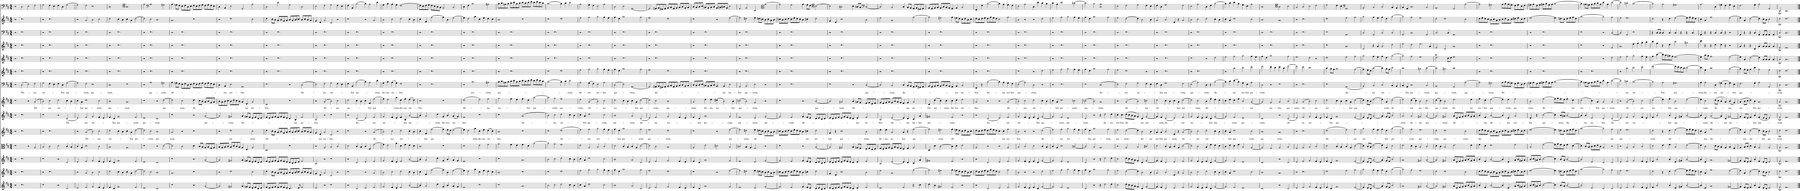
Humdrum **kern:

**kern	**kern	**kern	**kern	**kern	**text	**kern	**text	**kern	**text	**kern	**text	**kern	**kern	**kern	**kern	**kern	**kern
*part14	*part13	*part12	*part11	*part10	*part10	*part9	*part9	*part8	*part8	*part7	*part7	*part6	*part5	*part4	*part3	*part2	*part1
*staff14	*staff13	*staff12	*staff11	*staff10	*staff10	*staff9	*staff9	*staff8	*staff8	*staff7	*staff7	*staff6	*staff5	*staff4	*staff3	*staff2	*staff1
*I"Piano	*I"Piano	*I"Piano	*I"Piano	*I"Piano	*	*I"Piano	*	*I"Piano	*	*I"Piano	*	*I"Piano	*I"Piano	*I"Piano	*I"Piano	*I"Piano	*I"Piano
*I'Pno	*I'Pno	*I'Pno	*I'Pno	*I'Pno	*	*I'Pno	*	*I'Pno	*	*I'Pno	*	*I'Pno	*I'Pno	*I'Pno	*I'Pno	*I'Pno	*I'Pno
*clefG2	*clefG2	*clefG2	*clefC3	*clefG2	*	*clefG2	*	*clefGv2	*	*clefF4	*	*clefG2	*clefG2	*clefG2	*clefF4	*clefG2	*clefF4
*k[f#c#]	*k[f#c#]	*k[f#c#]	*k[f#c#]	*k[f#c#]	*	*k[f#c#]	*	*k[f#c#]	*	*k[f#c#]	*	*k[f#c#]	*k[f#c#]	*k[f#c#]	*k[f#c#]	*k[f#c#]	*k[f#c#]
*D:	*D:	*D:	*D:	*D:	*	*D:	*	*D:	*	*D:	*	*D:	*D:	*D:	*D:	*D:	*D:
*M4/4	*M4/4	*M4/4	*M4/4	*M4/4	*	*M4/4	*	*M4/4	*	*M4/4	*	*M4/4	*M4/4	*M4/4	*M4/4	*M4/4	*M4/4
=1	=1	=1	=1	=1	=1	=1	=1	=1	=1	=1	=1	=1	=1	=1	=1	=1	=1
2r	2r	2r	1r	2r	.	2r	.	1r	.	2r	.	2r	2r	2r	2r	2r	2r
!	!	!	!	!	!	!	!	!	!	!	!LO:LY:b	!	!	!	!	!	!
2r	2r	2r	.	2r	.	2r	.	.	.	(2D\	Do-	2r	2r	2r	2r	2r	2D\
1ryy	1ryy	1ryy	2r	1ryy	.	1ryy	.	2r	.	2E\)	.	1ryy	1ryy	1ryy	1ryy	1ryy	2E\
!	!	!	!	!	!	!	!	!	!LO:LY:b	!	!LO:LY:b	!	!	!	!	!	!
.	.	.	2A/	.	.	.	.	(2A/	Do-	2F#\	-na	.	.	.	.	.	2F#\
=2	=2	=2	=2	=2	=2	=2	=2	=2	=2	=2	=2	=2	=2	=2	=2	=2	=2
!	!	!	!	!	!	!	!	!	!	!	!LO:LY:b	!	!	!	!	!	!
1r	2r	1r	2B/	2r	.	1r	.	2B\)	.	2G\	no-	2r	2r	2r	2r	2r	2G\
!	!	!	!	!	!	!	!	!	!LO:LY:b	!	!	!	!	!	!	!	!
.	1r	.	2c#\	1r	.	.	.	2c#\	-na	4F#\	.	1r	1r	1r	1r	1r	4F#\
.	.	.	.	.	.	.	.	.	.	4E\	.	.	.	.	.	.	4E\
!	!	!	!	!	!	!	!	!	!LO:LY:b	!	!	!	!	!	!	!	!
1r	.	1r	2d\	.	.	1r	.	2d\	no-	4F#\	.	.	.	.	.	.	4F#\
!	!	!	!	!	!	!	!	!	!	!	!LO:LY:b	!	!	!	!	!	!
.	.	.	.	.	.	.	.	.	.	4D\	-bis	.	.	.	.	.	4D\
!	!	!	!	!	!	!	!	!	!	!	!LO:LY:b	!	!	!	!	!	!
.	2r	.	4c#/	2r	.	.	.	4c#\	.	[2G\	pa-	2r	2r	2r	2r	2r	[2G\
.	.	.	4B/	.	.	.	.	4B\	.	.	.	.	.	.	.	.	.
2r	1ryy	2r	1ryy	1ryy	.	2r	.	1ryy	.	1ryy	.	1ryy	1ryy	1ryy	1ryy	1ryy	1ryy
!	!	!	!	!	!	!	!LO:LY:b	!	!	!	!	!	!	!	!	!	!
2d/	.	2d/	.	.	.	(2d/	Do-	.	.	.	.	.	.	.	.	.	.
=3	=3	=3	=3	=3	=3	=3	=3	=3	=3	=3	=3	=3	=3	=3	=3	=3	=3
2e/	2r	2e/	4c#/	2r	.	2e/)	.	4c#\	.	2G\]	.	2r	2r	2r	2r	2r	2G\]
!	!	!	!	!	!	!	!	!	!LO:LY:b	!	!	!	!	!	!	!	!
.	.	.	4A/	.	.	.	.	4A\	-bis	.	.	.	.	.	.	.	.
!	!	!	!	!	!	!	!LO:LY:b	!	!LO:LY:b	!	!LO:LY:b	!	!	!	!	!	!
2f#/	1r	2f#/	[2d	1r	.	2f#/	-na	[2d	pa-	2F#\	-cem,	1r	1r	1r	1r	1r	2F#\
!	!	!	!	!	!	!	!LO:LY:b	!	!	!	!LO:LY:b	!	!	!	!	!	!
2g/	.	2g/	2ryy	.	.	2g/	no-	2ryy	.	1E	pa-	.	.	.	.	.	1E
!	!	!	!	!	!LO:LY:b	!	!	!	!LO:LY:b	!	!	!	!	!	!	!	!
4f#/	2a/	4f#/	2c#\	(2a/	Do-	4f#/	.	2c#\	-cem,	.	.	2r	2r	2r	2r	2a/	.
4e/	.	4e/	.	.	.	4e/	.	.	.	.	.	.	.	.	.	.	.
1ryy	2b\	1ryy	1ryy	2b\)	.	1ryy	.	1ryy	.	1ryy	.	1ryy	1ryy	1ryy	1ryy	2b\	1ryy
!	!	!	!	!	!LO:LY:b	!	!	!	!	!	!	!	!	!	!	!	!
.	2cc#\	.	.	2cc#\	-na	.	.	.	.	.	.	.	.	.	.	2cc#\	.
=4	=4	=4	=4	=4	=4	=4	=4	=4	=4	=4	=4	=4	=4	=4	=4	=4	=4
!	!	!	!	!	!LO:LY:b	!	!	!	!LO:LY:b	!	!LO:LY:b	!	!	!	!	!	!
4f#/	2dd\	4f#/	1B	2dd\	no-	4f#/	.	1B	pa-	1D	-cem,	2r	2r	2r	2r	2dd\	1D
!	!	!	!	!	!	!	!LO:LY:b	!	!	!	!	!	!	!	!	!	!
4d/	.	4d/	.	.	.	4d/	-bis	.	.	.	.	.	.	.	.	.	.
!	!	!	!	!	!	!	!LO:LY:b	!	!	!	!	!	!	!	!	!	!
[2g	4cc#\	[2g	.	4cc#\	.	[2g	pa-	.	.	.	.	1r	1r	1r	1r	4cc#\	.
.	4b\	.	.	4b\	.	.	.	.	.	.	.	.	.	.	.	4b\	.
*	*	*	*	*	*	*	*	*	*	*	*	*	*	*	*	*	*clefC4
2ryy	4cc#\	2ryy	2d]	4cc#\	.	2ryy	.	2d]	.	1r	.	.	.	.	.	4cc#\	1A
!	!	!	!	!	!LO:LY:b	!	!	!	!	!	!	!	!	!	!	!	!
.	4a\	.	.	4a\	-bis	.	.	.	.	.	.	.	.	.	.	4a\	.
!	!	!	!	!	!LO:LY:b	!	!LO:LY:b	!	!LO:LY:b	!	!	!	!	!	!	!	!
2f#/	[2dd\	2f#/	1A	[2dd\	pa-	2f#/	-cem,	1A	-cem,	.	.	2r	2r	2r	2r	[2dd\	.
2ryy	2ryy	2ryy	.	2ryy	.	2ryy	.	.	.	2ryy	.	2ryy	2ryy	2ryy	2ryy	2ryy	2ryy
=5	=5	=5	=5	=5	=5	=5	=5	=5	=5	=5	=5	=5	=5	=5	=5	=5	=5
!	!	!	!	!	!	!	!LO:LY:b	!	!	!	!	!	!	!	!	!	!
1e	2dd\]	1e	1r	2dd\]	.	1e	pa-	1r	.	2r	.	2r	2r	2r	2r	2dd\]	2e\
*	*	*	*	*	*	*	*	*	*	*	*	*	*	*	*	*	*clefF4
!	!	!	!	!	!LO:LY:b	!	!	!	!	!	!LO:LY:b	!	!	!	!	!	!
.	2cc#\	.	.	2cc#\	-cem,	.	.	.	.	[2A	pa-	1r	1r	1r	1r	2cc#\	[2A
!	!	!	!	!	!LO:LY:b	!	!	!	!	!	!	!	!	!	!	!	!
2g]	1b	2g]	2r	1b	pa-	2g]	.	2r	.	2ryy	.	.	.	.	.	1b	2ryy
!	!	!	!	!	!	!	!LO:LY:b	!	!LO:LY:b	!	!LO:LY:b	!	!	!	!	!	!
1d	.	1d	[2d\	.	.	1d	-cem,	[2d\	pa-	2G#X\	-cem,	2r	2r	2r	2r	.	2G#X\
.	2ryy	.	2ryy	2ryy	.	.	.	2ryy	.	2ryy	.	2ryy	2ryy	2ryy	2ryy	2ryy	2ryy
=6	=6	=6	=6	=6	=6	=6	=6	=6	=6	=6	=6	=6	=6	=6	=6	=6	=6
!	!	!	!	!	!LO:LY:b	!	!	!	!	!	!LO:LY:b	!	!	!	!	!	!
1r	1a	1r	2d\]	2a/	-cem,	1r	.	2d\]	.	4A\	do-	2r	2r	2r	2r	1a	4A\
.	.	.	.	.	.	.	.	.	.	2A]	.	.	.	.	.	.	2A]
!	!	!	!	!	!	!	!	!	!LO:LY:b	!	!	!	!	!	!	!	!
.	.	.	2c#\	2r	.	.	.	2c#\	-cem,	.	.	1r	1r	1r	1r	.	.
.	.	.	.	.	.	.	.	.	.	8Gn\L	.	.	.	.	.	.	8Gn\L
.	.	.	.	.	.	.	.	.	.	8F#\J	.	.	.	.	.	.	8F#\J
!	!	!	!	!	!	!	!	!	!LO:LY:b	!	!	!	!	!	!	!	!
2r	1r	2r	4d\	1r	.	2r	.	4d\	do-	8E\L	.	.	.	.	.	1r	8E\L
.	.	.	.	.	.	.	.	.	.	8F#\	.	.	.	.	.	.	8F#\
.	.	.	8c#/L	.	.	.	.	8c#\L	.	8D\	.	.	.	.	.	.	8D\
.	.	.	8B/J	.	.	.	.	8B\J	.	8E\J	.	.	.	.	.	.	8E\J
!	!	!	!	!	!	!	!LO:LY:b	!	!	!	!	!	!	!	!	!	!
[2a/	.	[2a/	8A/L	.	.	[2a/	pa-	8A/L	.	8F#\L	.	2r	2r	2r	2r	.	8F#\L
.	.	.	8B/	.	.	.	.	8B/	.	8E\	.	.	.	.	.	.	8E\
.	.	.	8G/	.	.	.	.	8G/	.	8F#\	.	.	.	.	.	.	8F#\
.	.	.	8A/J	.	.	.	.	8A/J	.	8G\J	.	.	.	.	.	.	8G\J
2ryy	2ryy	2ryy	2ryy	2ryy	.	2ryy	.	2ryy	.	8F#\L	.	2ryy	2ryy	2ryy	2ryy	2ryy	8F#\L
.	.	.	.	.	.	.	.	.	.	8G\	.	.	.	.	.	.	8G\
.	.	.	.	.	.	.	.	.	.	8F#\	.	.	.	.	.	.	8F#\
.	.	.	.	.	.	.	.	.	.	8E\J	.	.	.	.	.	.	8E\J
=7	=7	=7	=7	=7	=7	=7	=7	=7	=7	=7	=7	=7	=7	=7	=7	=7	=7
2a/]	2r	2a/]	8B/L	2r	.	2a/]	.	8B\L	.	4D\	.	2r	2r	2r	2r	2r	4D\
.	.	.	8A/	.	.	.	.	8A\	.	.	.	.	.	.	.	.	.
!	!	!	!	!	!	!	!	!	!	!	!LO:LY:b	!	!	!	!	!	!
.	.	.	8B/	.	.	.	.	8B\	.	4BB/	-na	.	.	.	.	.	4BB/
.	.	.	8c#/J	.	.	.	.	8c#\J	.	.	.	.	.	.	.	.	.
!	!	!	!	!	!LO:LY:b	!	!LO:LY:b	!	!	!	!LO:LY:b	!	!	!	!	!	!
2g#X/	[2dd	2g#X/	8B/L	[2dd	pa-	2g#X/	-cem,	8B\L	.	2E\	no-	1r	1r	1r	1r	[2dd	2E\
.	.	.	8d/	.	.	.	.	8d\	.	.	.	.	.	.	.	.	.
.	.	.	8c#/	.	.	.	.	8c#\	.	.	.	.	.	.	.	.	.
.	.	.	8B/J	.	.	.	.	8B\J	.	.	.	.	.	.	.	.	.
!	!	!	!	!	!	!	!LO:LY:b	!	!	!	!LO:LY:b	!	!	!	!	!	!
4a/	2ryy	4a/	4A/	2ryy	.	4a/	do-	4A/	.	1AA	-bis,	.	.	.	.	2ryy	2AA/
!	!	!	!	!	!	!	!	!	!LO:LY:b	!	!	!	!	!	!	!	!
8gn/L	.	8gn/L	4E/	.	.	8gn/L	.	4E/	-na	.	.	.	.	.	.	.	.
8f#/J	.	8f#/J	.	.	.	8f#/J	.	.	.	.	.	.	.	.	.	.	.
!	!	!	!	!	!LO:LY:b	!	!	!	!LO:LY:b	!	!	!	!	!	!	!	!
8e/L	2cc#\	8e/L	2A/	2cc#\	-cem,	8e/L	.	2A/	no-	.	.	2r	2r	2r	2r	2cc#\	2A\
8f#/	.	8f#/	.	.	.	8f#/	.	.	.	.	.	.	.	.	.	.	.
8d/	.	8d/	.	.	.	8d/	.	.	.	.	.	.	.	.	.	.	.
8e/J	.	8e/J	.	.	.	8e/J	.	.	.	.	.	.	.	.	.	.	.
=8	=8	=8	=8	=8	=8	=8	=8	=8	=8	=8	=8	=8	=8	=8	=8	=8	=8
!	!	!	!	!	!LO:LY:b	!	!	!	!LO:LY:b	!	!	!	!	!	!	!	!
8f#/L	4dd\	8f#/L	1D	4dd\	do-	8f#/L	.	1D	-bis,	1r	.	2r	2r	2r	2r	4dd\	2D\
8e/	.	8e/	.	.	.	8e/	.	.	.	.	.	.	.	.	.	.	.
8f#/	2dd]	8f#/	.	2dd]	.	8f#/	.	.	.	.	.	.	.	.	.	2dd]	.
8g/J	.	8g/J	.	.	.	8g/J	.	.	.	.	.	.	.	.	.	.	.
8f#/L	.	8f#/L	.	.	.	8f#/L	.	.	.	.	.	1r	1r	1r	1r	.	2d\
8g/	.	8g/	.	.	.	8g/	.	.	.	.	.	.	.	.	.	.	.
8f#/	8cc#\L	8f#/	.	8cc#\L	.	8f#/	.	.	.	.	.	.	.	.	.	8cc#\L	.
8e/J	8b\J	8e/J	.	8b\J	.	8e/J	.	.	.	.	.	.	.	.	.	8b\J	.
4.d/	8a/L	8d/L	1r	8a/L	.	4d/	.	1r	.	2r	.	.	.	.	.	8a/L	2G\
.	8b/	8c#/	.	8b/	.	.	.	.	.	.	.	.	.	.	.	8b/	.
!	!	!	!	!	!	!	!LO:LY:b	!	!	!	!	!	!	!	!	!	!
.	8g/	8d/	.	8g/	.	4B/	-na	.	.	.	.	.	.	.	.	8g/	.
8e/	8a/J	8e/J	.	8a/J	.	.	.	.	.	.	.	.	.	.	.	8a/J	.
!	!	!	!	!	!	!	!LO:LY:b	!	!	!	!LO:LY:b	!	!	!	!	!	!
2f#/	8b/L	2f#/	.	8b/L	.	2f#/	no-	.	.	(2D\	do-	2r	2r	2r	2r	8b/L	2D\
.	8a/	.	.	8a/	.	.	.	.	.	.	.	.	.	.	.	8a/	.
.	8b/	.	.	8b/	.	.	.	.	.	.	.	.	.	.	.	8b/	.
.	8ccn/J	.	.	8ccn/J	.	.	.	.	.	.	.	.	.	.	.	8ccn/J	.
2ryy	8b/L	2ryy	2ryy	8b/L	.	2ryy	.	2ryy	.	2ryy	.	2ryy	2ryy	2ryy	2ryy	8b/L	2ryy
.	8cc/	.	.	8cc/	.	.	.	.	.	.	.	.	.	.	.	8cc/	.
.	8b/	.	.	8b/	.	.	.	.	.	.	.	.	.	.	.	8b/	.
.	8a/J	.	.	8a/J	.	.	.	.	.	.	.	.	.	.	.	8a/J	.
=9	=9	=9	=9	=9	=9	=9	=9	=9	=9	=9	=9	=9	=9	=9	=9	=9	=9
!	!	!	!	!	!	!	!LO:LY:b	!	!	!	!	!	!	!	!	!	!
2e/	4g/	2B/	2r	4g/	.	2B/	-bis,	2r	.	2E\)	.	2r	2r	2r	2r	4g/	2E\
!	!	!	!	!	!LO:LY:b	!	!	!	!	!	!	!	!	!	!	!	!
.	4e/	.	.	4e/	-na	.	.	.	.	.	.	.	.	.	.	4e/	.
!	!	!	!	!	!LO:LY:b	!	!	!	!LO:LY:b	!	!LO:LY:b	!	!	!	!	!	!
2r	2a/	2r	2A/	2a/	no-	2r	.	(2A/	do-	2F#\	-na	1r	1r	1r	1r	2a/	2F#\
!	!	!	!	!	!LO:LY:b	!	!	!	!	!	!LO:LY:b	!	!	!	!	!	!
1r	2d/	1r	2B/	2d/	-bis,	1r	.	2B\)	.	2G\	no-	.	.	.	.	2d/	2G\
!	!	!	!	!	!	!	!	!	!LO:LY:b	!	!	!	!	!	!	!	!
.	2r	.	2c#/	2r	.	.	.	2c#\	-na	4F#\	.	2r	2r	2r	2r	2r	4F#\
.	.	.	.	.	.	.	.	.	.	4E\	.	.	.	.	.	.	4E\
=10	=10	=10	=10	=10	=10	=10	=10	=10	=10	=10	=10	=10	=10	=10	=10	=10	=10
!	!	!	!	!	!	!	!	!	!LO:LY:b	!	!	!	!	!	!	!	!
2r	1r	2r	2d\	1r	.	2r	.	2d\	no-	4F#\	.	2r	2r	2r	2r	1r	4F#\
!	!	!	!	!	!	!	!	!	!	!	!LO:LY:b	!	!	!	!	!	!
.	.	.	.	.	.	.	.	.	.	4BB/	-bis	.	.	.	.	.	4BB/
!	!	!	!	!	!	!	!LO:LY:b	!	!	!	!LO:LY:b	!	!	!	!	!	!
2d/	.	2d/	4c#/	.	.	(2d/	do-	4c#\	.	[2B\	pa-	1r	1r	1r	1r	.	[2B\
.	.	.	4B/	.	.	.	.	4B\	.	.	.	.	.	.	.	.	.
2e/	2r	2e/	4c#/	2r	.	2e/)	.	4c#\	.	4B\]	.	.	.	.	.	2r	4B\]
!	!	!	!	!	!	!	!	!	!LO:LY:b	!	!	!	!	!	!	!	!
.	.	.	4F#/	.	.	.	.	4F#/	-bis	2A\	.	.	.	.	.	.	2A\
!	!	!	!	!	!LO:LY:b	!	!LO:LY:b	!	!LO:LY:b	!	!	!	!	!	!	!	!
2f#/	2a/	2f#/	[2f#\	(2a/	do-	2f#/	-na	[2f#\	pa-	.	.	2r	2r	2r	2r	2a/	.
!	!	!	!	!	!	!	!	!	!	!	!LO:LY:b	!	!	!	!	!	!
.	.	.	.	.	.	.	.	.	.	4d\	-cem,	.	.	.	.	.	4d\
=11	=11	=11	=11	=11	=11	=11	=11	=11	=11	=11	=11	=11	=11	=11	=11	=11	=11
!	!	!	!	!	!	!	!LO:LY:b	!	!	!	!LO:LY:b	!	!	!	!	!	!
2g/	2b\	2g/	4f#\]	2b\)	.	2g/	no-	4f#\]	.	4G\	do-	2r	2r	2r	2r	2b\	4G\
!	!	!	!	!	!	!	!	!	!	!	!LO:LY:b	!	!	!	!	!	!
.	.	.	2e\	.	.	.	.	2e\	.	4B\	-na	.	.	.	.	.	4B\
!	!	!	!	!	!LO:LY:b	!	!	!	!	!	!LO:LY:b	!	!	!	!	!	!
4f#/	2cc#\	4f#/	.	2cc#\	-na	4f#/	.	.	.	(4A\	no-	1r	1r	1r	1r	2cc#\	4A\
!	!	!	!	!	!	!	!	!	!LO:LY:b	!	!	!	!	!	!	!	!
4e/	.	4e/	4a\	.	.	4e/	.	4a\	-cem,	4G\)	.	.	.	.	.	.	4G\
!	!	!	!	!	!LO:LY:b	!	!	!	!LO:LY:b	!	!LO:LY:b	!	!	!	!	!	!
2f#/	2dd\	2f#/	4d\	2dd\	no-	4f#/	.	4d\	do-	1F#	-bis	.	.	.	.	2dd\	[1F#
!	!	!	!	!	!	!	!LO:LY:b	!	!LO:LY:b	!	!	!	!	!	!	!	!
.	.	.	4f#\	.	.	4B/	-bis	4f#\	-na	.	.	.	.	.	.	.	.
!	!	!	!	!	!	!	!LO:LY:b	!	!LO:LY:b	!	!	!	!	!	!	!	!
[2b/	4cc#\	[2b/	4e\	4cc#\	.	[2b/	pa-	(4e\	no-	.	.	2r	2r	2r	2r	4cc#\	.
.	4b\	.	4d\	4b\	.	.	.	4d\)	.	.	.	.	.	.	.	4b\	.
=12	=12	=12	=12	=12	=12	=12	=12	=12	=12	=12	=12	=12	=12	=12	=12	=12	=12
!	!	!	!	!	!	!	!	!	!LO:LY:b	!	!	!	!	!	!	!	!
4b/]	4cc#\	4b/]	1c#	4cc#\	.	4b/]	.	1c#	-bis,	2r	.	2r	2r	2r	2r	4cc#\	8F#\L]
.	.	.	.	.	.	.	.	.	.	.	.	.	.	.	.	.	8E\
!	!	!	!	!	!LO:LY:b	!	!	!	!	!	!	!	!	!	!	!	!
2a/	4f#/	2a/	.	4f#/	-bis	2a/	.	.	.	.	.	.	.	.	.	4f#/	8F#\
.	.	.	.	.	.	.	.	.	.	.	.	.	.	.	.	.	8G\J
!	!	!	!	!	!LO:LY:b	!	!	!	!	!	!	!	!	!	!	!	!
.	[2ff#\	.	.	[2ff#\	pa-	.	.	.	.	2r	.	1r	1r	1r	1r	[2ff#\	8F#\L
.	.	.	.	.	.	.	.	.	.	.	.	.	.	.	.	.	8E\
!	!	!	!	!	!	!	!LO:LY:b	!	!	!	!	!	!	!	!	!	!
4dd\	.	4dd\	.	.	.	4dd\	-cem,	.	.	.	.	.	.	.	.	.	8D\
.	.	.	.	.	.	.	.	.	.	.	.	.	.	.	.	.	8C#\J
!	!	!	!	!	!	!	!LO:LY:b	!	!	!	!	!	!	!	!	!	!
4g/	4ff#\]	4g/	1r	4ff#\]	.	4g/	do-	1r	.	1ryy	.	.	.	.	.	4ff#\]	2BB/
!	!	!	!	!	!	!	!LO:LY:b	!	!	!	!	!	!	!	!	!	!
4b/	4b\	4b/	.	8ee\L	.	4b/	-na	.	.	.	.	.	.	.	.	4b\	.
.	.	.	.	8dd\J	.	.	.	.	.	.	.	.	.	.	.	.	.
!	!	!	!	!	!	!	!LO:LY:b	!	!	!	!	!	!	!	!	!	!
4a/	[2ee\	4a/	.	[2ee\	.	(4a/	no-	.	.	.	.	2r	2r	2r	2r	[2ee\	2C#/
4g/	.	4g/	.	.	.	4g/)	.	.	.	.	.	.	.	.	.	.	.
=13	=13	=13	=13	=13	=13	=13	=13	=13	=13	=13	=13	=13	=13	=13	=13	=13	=13
!	!	!	!	!	!	!	!LO:LY:b	!	!LO:LY:b	!	!	!	!	!	!	!	!
1f#	4ee\]	1f#	1d	4ee\]	.	1f#	-bis,	(1d	do-	2r	.	2r	2r	2r	2r	4ee\]	4D\
.	2dd\	.	.	2dd\	.	.	.	.	.	.	.	.	.	.	.	2dd\	4F#\
.	.	.	.	.	.	.	.	.	.	1r	.	1r	1r	1r	1r	.	[2B
!	!	!	!	!	!LO:LY:b	!	!	!	!	!	!	!	!	!	!	!	!
.	4gg\	.	.	4gg\	-cem,	.	.	.	.	.	.	.	.	.	.	4gg\	.
!	!	!	!	!	!LO:LY:b	!	!	!	!	!	!	!	!	!	!	!	!
1r	4cc#\	1r	2e\	4cc#\	do-	1r	.	2e\)	.	.	.	.	.	.	.	4cc#\	2ryy
!	!	!	!	!	!LO:LY:b	!	!	!	!	!	!	!	!	!	!	!	!
.	4ee\	.	.	4ee\	-na	.	.	.	.	.	.	.	.	.	.	4ee\	.
!	!	!	!	!	!LO:LY:b	!	!	!	!LO:LY:b	!	!LO:LY:b	!	!	!	!	!	!
.	4dd\	.	2f#\	(4dd\	no-	.	.	2f#\	-na	[2B	pa-	2r	2r	2r	2r	4dd\	2A#X\
.	4cc#\	.	.	4cc#\)	.	.	.	.	.	.	.	.	.	.	.	4cc#\	.
!	!	!	!	!	!	!	!	!	!	!	!LO:LY:b	!	!	!	!	!	!
2ryy	2ryy	2ryy	2ryy	2ryy	.	2ryy	.	2ryy	.	2A#X\	-cem,	2ryy	2ryy	2ryy	2ryy	2ryy	2ryy
=14	=14	=14	=14	=14	=14	=14	=14	=14	=14	=14	=14	=14	=14	=14	=14	=14	=14
!	!	!	!	!	!LO:LY:b	!	!	!	!LO:LY:b	!	!LO:LY:b	!	!	!	!	!	!
1r	1b	1r	2g\	1b	-bis,	1r	.	2g\	no-	8B\L	pa-	2r	2r	2r	2r	1b	8B\L
.	.	.	.	.	.	.	.	.	.	2B]	.	.	.	.	.	.	2B]
.	.	.	4f#\	.	.	.	.	4f#\	.	.	.	1r	1r	1r	1r	.	.
.	.	.	.	.	.	.	.	.	.	8c#\	.	.	.	.	.	.	8c#\
.	.	.	4e\	.	.	.	.	4e\	.	8An\	.	.	.	.	.	.	8An\
.	.	.	.	.	.	.	.	.	.	8B\J	.	.	.	.	.	.	8B\J
!	!	!	!	!	!	!	!LO:LY:b	!	!	!	!	!	!	!	!	!	!
1a	1r	1a	4f#\	1r	.	(1a	do-	4f#\	.	8c#\L	.	.	.	.	.	1r	8c#\L
.	.	.	.	.	.	.	.	.	.	8d\	.	.	.	.	.	.	8d\
!	!	!	!	!	!	!	!	!	!LO:LY:b	!	!	!	!	!	!	!	!
.	.	.	4d\	.	.	.	.	4d\	-bis	8B\	.	.	.	.	.	.	8B\
.	.	.	.	.	.	.	.	.	.	8c#\J	.	.	.	.	.	.	8c#\J
!	!	!	!	!	!	!	!	!	!LO:LY:b	!	!	!	!	!	!	!	!
.	.	.	[2a\	.	.	.	.	[2a\	pa-	8d\L	.	2r	2r	2r	2r	.	8d\L
.	.	.	.	.	.	.	.	.	.	8c#\	.	.	.	.	.	.	8c#\
.	.	.	.	.	.	.	.	.	.	8d\	.	.	.	.	.	.	8d\
.	.	.	.	.	.	.	.	.	.	8e\J	.	.	.	.	.	.	8e\J
2ryy	2ryy	2ryy	2ryy	2ryy	.	2ryy	.	2ryy	.	8d\L	.	2ryy	2ryy	2ryy	2ryy	2ryy	8d\L
.	.	.	.	.	.	.	.	.	.	8e\	.	.	.	.	.	.	8e\
.	.	.	.	.	.	.	.	.	.	8d\	.	.	.	.	.	.	8d\
.	.	.	.	.	.	.	.	.	.	8c#\J	.	.	.	.	.	.	8c#\J
=15	=15	=15	=15	=15	=15	=15	=15	=15	=15	=15	=15	=15	=15	=15	=15	=15	=15
2b\	1r	2b\	2a\]	1r	.	2b\)	.	2a\]	.	[1B	.	1r	2r	2r	2r	1r	[1B
!	!	!	!	!	!	!	!LO:LY:b	!	!LO:LY:b	!	!	!	!	!	!	!	!
2cc#\	.	2cc#\	2g\	.	.	2cc#\	-na	2g\	-cem,	.	.	.	1r	1r	1r	.	.
!	!	!	!	!	!LO:LY:b	!	!LO:LY:b	!	!LO:LY:b	!	!	!	!	!	!	!	!
2dd\	1dd	2dd\	1f#	(1dd	do-	2dd\	no-	1f#	pa-	4B\]	.	1r	.	.	.	1dd	4B\]
.	.	.	.	.	.	.	.	.	.	4c#\	.	.	.	.	.	.	4c#\
!	!	!	!	!	!	!	!	!	!	!	!LO:LY:b	!	!	!	!	!	!
4cc#\	.	4cc#\	.	.	.	4cc#\	.	.	.	2d\	-cem,	.	2r	2r	2r	.	2d\
4b\	.	4b\	.	.	.	4b\	.	.	.	.	.	.	.	.	.	.	.
1ryy	1ryy	1ryy	1ryy	1ryy	.	1ryy	.	1ryy	.	1ryy	.	1dd	1ryy	1ryy	1ryy	1ryy	1ryy
=16	=16	=16	=16	=16	=16	=16	=16	=16	=16	=16	=16	=16	=16	=16	=16	=16	=16
!	!	!	!	!	!	!	!	!	!LO:LY:b	!	!LO:LY:b	!	!	!	!	!	!
4cc#\	2ee\	4cc#\	2e\	2ee\)	.	4cc#\	.	2e\	-cem,	2A\	do-	2ee\	2r	2r	2r	2ee\	2A\
!	!	!	!	!	!	!	!LO:LY:b	!	!	!	!	!	!	!	!	!	!
4a/	.	4a/	.	.	.	4a/	-bis	.	.	.	.	.	.	.	.	.	.
!	!	!	!	!	!LO:LY:b	!	!LO:LY:b	!	!LO:LY:b	!	!LO:LY:b	!	!	!	!	!	!
[2dd	2ff#\	[2dd	2A/	2ff#\	-na	[2dd	pa-	(2A/	do-	(4G\	-na	2ff#\	1r	1r	1r	2ff#\	4G\
.	.	.	.	.	.	.	.	.	.	4F#\)	.	.	.	.	.	.	4F#\
!	!	!	!	!	!LO:LY:b	!	!	!	!	!	!LO:LY:b	!	!	!	!	!	!
2ryy	2gg\	2ryy	2B/	2gg\	no-	2ryy	.	2B\)	.	2E\	no-	2gg\	.	.	.	2gg\	2E\
!	!	!	!	!	!	!	!LO:LY:b	!	!LO:LY:b	!	!LO:LY:b	!	!	!	!	!	!
2cc#\	4ff#\	2cc#\	2c#/	4ff#\	.	2cc#\	-cem,	2c#\	-na	2A\	-bis	4ff#\	2r	2r	2r	4ff#\	2A\
.	4ee\	.	.	4ee\	.	.	.	.	.	.	.	4ee\	.	.	.	4ee\	.
=17	=17	=17	=17	=17	=17	=17	=17	=17	=17	=17	=17	=17	=17	=17	=17	=17	=17
!	!	!	!	!	!	!	!LO:LY:b	!	!LO:LY:b	!	!LO:LY:b	!	!	!	!	!	!
1b	4ff#\	1b	2d\	4ff#\	.	1b	pa-	2d\	no-	(2D\	pa-	4ff#\	2r	2r	2r	4ff#\	2D\
!	!	!	!	!	!LO:LY:b	!	!	!	!	!	!	!	!	!	!	!	!
.	4dd\	.	.	4dd\	-bis	.	.	.	.	.	.	4dd\	.	.	.	4dd\	.
!	!	!	!	!	!LO:LY:b	!	!	!	!	!	!	!	!	!	!	!	!
.	[2gg	.	4c#/	[2gg	pa-	.	.	4c#\	.	2E\)	.	[2gg	1r	1r	1r	[2gg	2E\
.	.	.	4B/	.	.	.	.	4B\	.	.	.	.	.	.	.	.	.
!	!	!	!	!	!	!	!	!	!	!	!LO:LY:b	!	!	!	!	!	!
2dd]	2ryy	2dd]	4c#/	2ryy	.	2dd]	.	4c#\	.	[1AA	-cem,	2ryy	.	.	.	2ryy	[1AA
!	!	!	!	!	!	!	!	!	!LO:LY:b	!	!	!	!	!	!	!	!
.	.	.	4A/	.	.	.	.	4A\	-bis	.	.	.	.	.	.	.	.
!	!	!	!	!	!LO:LY:b	!	!LO:LY:b	!	!LO:LY:b	!	!	!	!	!	!	!	!
2a/	2ff#\	2a/	[2d\	2ff#\	-cem,	2a/	-cem,	[2d\	pa-	.	.	2ff#\	2r	2r	2r	2ff#\	.
!	!	!	!	!	!	!	!LO:LY:b	!	!	!	!	!	!	!	!	!	!
2d/	2ryy	2d/	2ryy	2ryy	.	(2d/	do-	2ryy	.	2ryy	.	2ryy	2ryy	2ryy	2ryy	2ryy	2ryy
=18	=18	=18	=18	=18	=18	=18	=18	=18	=18	=18	=18	=18	=18	=18	=18	=18	=18
!	!	!	!	!	!LO:LY:b	!	!	!	!	!	!	!	!	!	!	!	!
2e/	1ee	2e/	2d\]	1ee	pa-	2e/)	.	2d\]	.	2AA/]	.	1ee	2r	2r	2r	1ee	2AA/]
!	!	!	!	!	!	!	!LO:LY:b	!	!LO:LY:b	!	!LO:LY:b	!	!	!	!	!	!
2f#/	.	2f#/	2c#\	.	.	2f#/	-na	2c#\	-cem,	8AA#X/L	do-	.	1r	1r	1r	.	8AA#X/L
.	.	.	.	.	.	.	.	.	.	8BB/	.	.	.	.	.	.	8BB/
.	.	.	.	.	.	.	.	.	.	8GG#X/	.	.	.	.	.	.	8GG#X/
.	.	.	.	.	.	.	.	.	.	8AA#/J	.	.	.	.	.	.	8AA#/J
!	!	!	!	!	!	!	!LO:LY:b	!	!LO:LY:b	!	!	!	!	!	!	!	!
2g/	2gg]	2g/	1B	2gg]	.	2g/	no-	1B	pa-	8BB/L	.	2gg]	.	.	.	2gg]	8BB/L
.	.	.	.	.	.	.	.	.	.	8C#/	.	.	.	.	.	.	8C#/
.	.	.	.	.	.	.	.	.	.	8AA#/	.	.	.	.	.	.	8AA#/
.	.	.	.	.	.	.	.	.	.	8BB/J	.	.	.	.	.	.	8BB/J
!	!	!	!	!	!LO:LY:b	!	!	!	!	!	!	!	!	!	!	!	!
4f#/	1dd	4f#/	.	1dd	-cem,	4f#/	.	.	.	8C#/L	.	1dd	2r	2r	2r	1dd	8C#/L
.	.	.	.	.	.	.	.	.	.	8D/	.	.	.	.	.	.	8D/
4e/	.	4e/	.	.	.	4e/	.	.	.	8BB/	.	.	.	.	.	.	8BB/
.	.	.	.	.	.	.	.	.	.	8C#/J	.	.	.	.	.	.	8C#/J
2ryy	.	2ryy	2ryy	.	.	2ryy	.	2ryy	.	2ryy	.	.	2ryy	2ryy	2ryy	.	2ryy
=19	=19	=19	=19	=19	=19	=19	=19	=19	=19	=19	=19	=19	=19	=19	=19	=19	=19
!	!	!	!	!	!	!	!	!	!LO:LY:b	!	!	!	!	!	!	!	!
4f#/	1r	4f#/	2A/	1r	.	4f#/	.	2A/	-cem,	8D/L	.	2r	2r	2r	2r	1r	8D/L
.	.	.	.	.	.	.	.	.	.	8C#/	.	.	.	.	.	.	8C#/
!	!	!	!	!	!	!	!LO:LY:b	!	!	!	!	!	!	!	!	!	!
4d/	.	4d/	.	.	.	4d/	-bis	.	.	8D/	.	.	.	.	.	.	8D/
.	.	.	.	.	.	.	.	.	.	8E/J	.	.	.	.	.	.	8E/J
!	!	!	!	!	!	!	!LO:LY:b	!	!LO:LY:b	!	!	!	!	!	!	!	!
[2a	.	[2a	2e\	.	.	[2a	pa-	4e\	do-	8Cn/L	.	2r	1r	1r	1r	.	8Cn/L
.	.	.	.	.	.	.	.	.	.	8BB/	.	.	.	.	.	.	8BB/
!	!	!	!	!	!	!	!	!	!LO:LY:b	!	!	!	!	!	!	!	!
.	.	.	.	.	.	.	.	4e\	-na	8C/	.	.	.	.	.	.	8C/
.	.	.	.	.	.	.	.	.	.	8D/J	.	.	.	.	.	.	8D/J
!	!	!	!	!	!	!	!	!	!LO:LY:b	!	!	!	!	!	!	!	!
2ryy	2r	2ryy	2d#X\	2r	.	2ryy	.	(4d#X\	no-	4BB/	.	1ryy	.	.	.	2r	8BB/L
.	.	.	.	.	.	.	.	.	.	.	.	.	.	.	.	.	8C#X/
!	!	!	!	!	!	!	!	!	!	!	!LO:LY:b	!	!	!	!	!	!
.	.	.	.	.	.	.	.	2B\)	.	4BB/	-na	.	.	.	.	.	8D#X/
.	.	.	.	.	.	.	.	.	.	.	.	.	.	.	.	.	8BB/J
!	!	!	!	!	!LO:LY:b	!	!LO:LY:b	!	!	!	!LO:LY:b	!	!	!	!	!	!
2g/	[2ee\	2g/	2B/	[2ee\	pa-	2g/	-cem,	.	.	2E\	no-	.	2r	2r	2r	[2ee\	2E\
!	!	!	!	!	!	!	!	!	!LO:LY:b	!	!	!	!	!	!	!	!
.	.	.	.	.	.	.	.	4B\	-bis	.	.	.	.	.	.	.	.
=20	=20	=20	=20	=20	=20	=20	=20	=20	=20	=20	=20	=20	=20	=20	=20	=20	=20
!	!	!	!	!	!	!	!LO:LY:b	!	!LO:LY:b	!	!LO:LY:b	!	!	!	!	!	!
1f#	2ee\]	1f#	2cn/	2ee\]	.	1f#	pa-	(2cn\	pa-	2AA/	-bis	2r	2r	2r	2r	2ee\]	2AA/
!	!	!	!	!	!LO:LY:b	!	!	!	!	!	!LO:LY:b	!	!	!	!	!	!
.	2dd#X\	.	4B/	2dd#X\	-cem,	.	.	2B\)	.	2BB/	pa-	1r	1r	1r	1r	2dd#X\	2BB/
.	.	.	4A/	.	.	.	.	.	.	.	.	.	.	.	.	.	.
!	!	!	!	!	!LO:LY:b	!	!	!	!LO:LY:b	!	!LO:LY:b	!	!	!	!	!	!
2a]	4ee\	2a]	2G/	4ee\	do-	2a]	.	2G/	-cem,	2E\	-cem,	.	.	.	.	4ee\	2EE/
.	8ddn\L	.	.	8ddn\L	.	.	.	.	.	.	.	.	.	.	.	8ddn\L	.
.	8ccn\J	.	.	8ccn\J	.	.	.	.	.	.	.	.	.	.	.	8ccn\J	.
*	*	*	*	*	*	*	*	*	*	*	*	*	*	*	*	*	*clefC3
!	!	!	!	!	!	!	!LO:LY:b	!	!	!	!	!	!	!	!	!	!
2e/	8b\L	2e/	2r	8b\L	.	2e/	-cem,	2r	.	2r	.	2r	2r	2r	2r	8b\L	[2g\
.	8cc\	.	.	8cc\	.	.	.	.	.	.	.	.	.	.	.	8cc\	.
.	8a\	.	.	8a\	.	.	.	.	.	.	.	.	.	.	.	8a\	.
.	8b\J	.	.	8b\J	.	.	.	.	.	.	.	.	.	.	.	8b\J	.
!	!	!	!	!	!	!	!LO:LY:b	!	!	!	!	!	!	!	!	!	!
[2g/	2ryy	[2g/	2ryy	2ryy	.	[2g/	pa-	2ryy	.	2ryy	.	2ryy	2ryy	2ryy	2ryy	2ryy	2ryy
=21	=21	=21	=21	=21	=21	=21	=21	=21	=21	=21	=21	=21	=21	=21	=21	=21	=21
2g/]	8ccn\L	2g/]	1r	8ccn\L	.	2g/]	.	1r	.	2r	.	2r	2r	2r	2r	8ccn\L	2g\]
.	8b\	.	.	8b\	.	.	.	.	.	.	.	.	.	.	.	8b\	.
.	8cc\	.	.	8cc\	.	.	.	.	.	.	.	.	.	.	.	8cc\	.
.	8dd\J	.	.	8dd\J	.	.	.	.	.	.	.	.	.	.	.	8dd\J	.
!	!	!	!	!	!	!	!LO:LY:b	!	!	!	!	!	!	!	!	!	!
2f#/	8cc\L	2f#/	.	8cc\L	.	2f#/	-cem,	.	.	2r	.	1r	1r	1r	1r	8cc\L	2f#\
.	8ee\	.	.	8ee\	.	.	.	.	.	.	.	.	.	.	.	8ee\	.
.	8dd\	.	.	8dd\	.	.	.	.	.	.	.	.	.	.	.	8dd\	.
.	8cc\J	.	.	8cc\J	.	.	.	.	.	.	.	.	.	.	.	8cc\J	.
!	!	!	!	!	!	!	!LO:LY:b	!	!	!	!	!	!	!	!	!	!
4g/	4b\	4g/	2r	4b\	.	4g/	do-	2r	.	1ryy	.	.	.	.	.	4b\	4g\
!	!	!	!	!	!LO:LY:b	!	!	!	!	!	!	!	!	!	!	!	!
8f#/L	4cc#X\	8f#/L	.	4cc#X\	-na	8f#/L	.	.	.	.	.	.	.	.	.	4cc#X\	8f#\L
8e/J	.	8e/J	.	.	.	8e/J	.	.	.	.	.	.	.	.	.	.	8e\J
*	*	*	*	*	*	*	*	*	*	*	*	*	*	*	*	*	*clefC4
!	!	!	!	!	!LO:LY:b	!	!	!	!LO:LY:b	!	!	!	!	!	!	!	!
8d/L	2dd\	8d/L	[2B/	2dd\	no-	8d/L	.	[2B/	pa-	.	.	2r	2r	2r	2r	2dd\	[2B\
8e/	.	8e/	.	.	.	8e/	.	.	.	.	.	.	.	.	.	.	.
8c#/	.	8c#/	.	.	.	8c#/	.	.	.	.	.	.	.	.	.	.	.
8d/J	.	8d/J	.	.	.	8d/J	.	.	.	.	.	.	.	.	.	.	.
=22	=22	=22	=22	=22	=22	=22	=22	=22	=22	=22	=22	=22	=22	=22	=22	=22	=22
!	!	!	!	!	!LO:LY:b	!	!	!	!	!	!	!	!	!	!	!	!
8e/L	4g/	8e/L	2B/]	4g/	-bis	8e/L	.	2B/]	.	1r	.	2r	2r	2r	2r	4g/	2B\]
8d/	.	8d/	.	.	.	8d/	.	.	.	.	.	.	.	.	.	.	.
8e/	4e/	8e/	.	4r	.	8e/	.	.	.	.	.	.	.	.	.	4e/	.
8f#/J	.	8f#/J	.	.	.	8f#/J	.	.	.	.	.	.	.	.	.	.	.
!	!	!	!	!	!LO:LY:b	!	!	!	!LO:LY:b	!	!	!	!	!	!	!	!
8e/L	[2cc#	8e/L	2A#X/	[2cc#	pa-	8e/L	.	2A#X/	-cem,	.	.	1r	1r	1r	1r	[2cc#	2A#X\
8g/	.	8g/	.	.	.	8g/	.	.	.	.	.	.	.	.	.	.	.
8f#/	.	8f#/	.	.	.	8f#/	.	.	.	.	.	.	.	.	.	.	.
8e/J	.	8e/J	.	.	.	8e/J	.	.	.	.	.	.	.	.	.	.	.
!	!	!	!	!	!	!	!	!	!LO:LY:b	!	!	!	!	!	!	!	!
4d/	2ryy	4d/	4B/	2ryy	.	4d/	.	4B/	do-	1r	.	.	.	.	.	2ryy	4B\
!	!	!	!	!	!	!	!LO:LY:b	!	!	!	!	!	!	!	!	!	!
4e/	.	4e/	8An/L	.	.	4e/	-na	8An/L	.	.	.	.	.	.	.	.	8An/L
.	.	.	8G/J	.	.	.	.	8G/J	.	.	.	.	.	.	.	.	8G/J
*	*	*	*	*	*	*	*	*	*	*	*	*	*	*	*	*	*clefF4
!	!	!	!	!	!LO:LY:b	!	!LO:LY:b	!	!	!	!	!	!	!	!	!	!
2f#/	2b\	2f#/	8F#/L	2b\	-cem,	2f#/	no-	8F#/L	.	.	.	2r	2r	2r	2r	2b\	[2D/
.	.	.	8G/	.	.	.	.	8G/	.	.	.	.	.	.	.	.	.
.	.	.	8E/	.	.	.	.	8E/	.	.	.	.	.	.	.	.	.
.	.	.	8F#/J	.	.	.	.	8F#/J	.	.	.	.	.	.	.	.	.
1ryy	1ryy	1ryy	1ryy	1ryy	.	1ryy	.	1ryy	.	2r	.	1ryy	1ryy	1ryy	1ryy	1ryy	1ryy
!	!	!	!	!	!	!	!	!	!	!	!LO:LY:b	!	!	!	!	!	!
.	.	.	.	.	.	.	.	.	.	[2D/	pa-	.	.	.	.	.	.
=23	=23	=23	=23	=23	=23	=23	=23	=23	=23	=23	=23	=23	=23	=23	=23	=23	=23
!	!	!	!	!	!LO:LY:b	!	!LO:LY:b	!	!	!	!	!	!	!	!	!	!
1e	2ee\	2B/	8G/L	4ee\	do-	2B/	-bis,	8G/L	.	2D/]	.	2r	2r	2r	2r	2ee\	2D/]
.	.	.	8F#/	.	.	.	.	8F#/	.	.	.	.	.	.	.	.	.
.	.	.	8G/	2cc#]	.	.	.	8G/	.	.	.	.	.	.	.	.	.
.	.	.	8A/J	.	.	.	.	8A/J	.	.	.	.	.	.	.	.	.
!	!	!	!	!	!	!	!LO:LY:b	!	!	!	!LO:LY:b	!	!	!	!	!	!
.	2cc#]	[2e/	8G/L	.	.	[2e/	do-	8G/L	.	2C#/	-cem,	1r	1r	1r	1r	2cc#]	2C#/
.	.	.	8B/	.	.	.	.	8B/	.	.	.	.	.	.	.	.	.
!	!	!	!	!	!LO:LY:b	!	!	!	!	!	!	!	!	!	!	!	!
.	.	.	8A/	4ee\	-na	.	.	8A/	.	.	.	.	.	.	.	.	.
.	.	.	8G/J	.	.	.	.	8G/J	.	.	.	.	.	.	.	.	.
!	!	!	!	!	!LO:LY:b	!	!	!	!	!	!LO:LY:b	!	!	!	!	!	!
2f#/	[2a	4e/]	4F#/	2a/	no-	4e/]	.	4F#/	.	4D/	do-	.	.	.	.	[2a	4D/
!	!	!	!	!	!	!	!LO:LY:b	!	!LO:LY:b	!	!	!	!	!	!	!	!
.	.	4d/	4G/	.	.	4d/	-na	4G/	-na	8C#/L	.	.	.	.	.	.	8C#/L
.	.	.	.	.	.	.	.	.	.	8BB/J	.	.	.	.	.	.	8BB/J
!	!	!	!	!	!LO:LY:b	!	!LO:LY:b	!	!LO:LY:b	!	!	!	!	!	!	!	!
4r	[2ff#\	4c#/	2A/	4a/	-bis	4c#/	no-	2A/	no-	8AA/L	.	2r	2r	2r	2r	[2ff#\	8AA/L
.	.	.	.	.	.	.	.	.	.	8BB/	.	.	.	.	.	.	8BB/
!	!	!	!	!	!	!	!LO:LY:b	!	!	!	!	!	!	!	!	!	!
4cc#\	.	4a/	.	4r	.	4a/	-bis	.	.	8GG#X/	.	.	.	.	.	.	8GG#X/
.	.	.	.	.	.	.	.	.	.	8AA/J	.	.	.	.	.	.	8AA/J
!	!	!	!	!	!LO:LY:b	!	!	!	!	!	!	!	!	!	!	!	!
2ryy	2ryy	2ryy	2ryy	[2ff#\	pa-	2ryy	.	2ryy	.	2ryy	.	2ryy	2ryy	2ryy	2ryy	2ryy	2ryy
=24	=24	=24	=24	=24	=24	=24	=24	=24	=24	=24	=24	=24	=24	=24	=24	=24	=24
!	!	!	!	!	!	!	!LO:LY:b	!	!LO:LY:b	!	!	!	!	!	!	!	!
4dd\	2ff#\]	1g#X	4D/	2ff#\]	.	1g#X	pa-	4D/	-bis	8BB/L	.	2r	2r	2r	2r	2ff#\]	8BB/L
.	.	.	.	.	.	.	.	.	.	8AA/	.	.	.	.	.	.	8AA/
!	!	!	!	!	!	!	!	!	!LO:LY:b	!	!	!	!	!	!	!	!
4b\	.	.	4d\	.	.	.	.	(4d\	pa-	8BB/	.	.	.	.	.	.	8BB/
.	.	.	.	.	.	.	.	.	.	8C#/J	.	.	.	.	.	.	8C#/J
!	!	!	!	!	!LO:LY:b	!	!	!	!	!	!	!	!	!	!	!	!
2g#X/	2a]	.	[2c#\	2ee#X\	-cem,	.	.	4c#\)	.	8BB/L	.	1r	1r	1r	1r	2a]	8BB/L
.	.	.	.	.	.	.	.	.	.	8D/	.	.	.	.	.	.	8D/
!	!	!	!	!	!	!	!	!	!LO:LY:b	!	!	!	!	!	!	!	!
.	.	.	.	.	.	.	.	4c#\	-cem,	8C#/	.	.	.	.	.	.	8C#/
.	.	.	.	.	.	.	.	.	.	8BB/J	.	.	.	.	.	.	8BB/J
!	!	!	!	!	!LO:LY:b	!	!LO:LY:b	!	!LO:LY:b	!	!	!	!	!	!	!	!
2f#/	2ee#X\	2f#/	4c#\]	4ff#\	do-	2f#/	-cem,	4c#\	do-	4AA/	.	.	.	.	.	2ee#X\	4AA/
!	!	!	!	!	!	!	!	!	!LO:LY:b	!	!LO:LY:b	!	!	!	!	!	!
.	.	.	4d\	8een\L	.	.	.	4d\	-na	4BB/	-na	.	.	.	.	.	4BB/
.	.	.	.	8dd\J	.	.	.	.	.	.	.	.	.	.	.	.	.
!	!	!	!	!	!	!	!	!	!LO:LY:b	!	!LO:LY:b	!	!	!	!	!	!
2r	4ff#\	2r	2e\	8cc#\L	.	2r	.	2e\	no-	2C#/	no-	2r	2r	2r	2r	4ff#\	2C#/
.	.	.	.	8dd\	.	.	.	.	.	.	.	.	.	.	.	.	.
.	8een\L	.	.	8b\	.	.	.	.	.	.	.	.	.	.	.	8een\L	.
.	8dd\J	.	.	8cc#\J	.	.	.	.	.	.	.	.	.	.	.	8dd\J	.
2ryy	8cc#\L	2ryy	2ryy	2ryy	.	2ryy	.	2ryy	.	2ryy	.	2ryy	2ryy	2ryy	2ryy	8cc#\L	2ryy
.	8dd\	.	.	.	.	.	.	.	.	.	.	.	.	.	.	8dd\	.
.	8b\	.	.	.	.	.	.	.	.	.	.	.	.	.	.	8b\	.
.	8cc#\J	.	.	.	.	.	.	.	.	.	.	.	.	.	.	8cc#\J	.
=25	=25	=25	=25	=25	=25	=25	=25	=25	=25	=25	=25	=25	=25	=25	=25	=25	=25
!	!	!	!	!	!	!	!	!	!LO:LY:b	!	!LO:LY:b	!	!	!	!	!	!
2r	8dd\L	2r	2A/	8dd\L	.	2r	.	2A/	-bis,	4FF#/	-bis,	2r	2r	2r	2r	8dd\L	4FF#/
.	8cc#\	.	.	8cc#\	.	.	.	.	.	.	.	.	.	.	.	8cc#\	.
.	8dd\	.	.	8dd\	.	.	.	.	.	4r	.	.	.	.	.	8dd\	4F#\
.	8ee\J	.	.	8ee\J	.	.	.	.	.	.	.	.	.	.	.	8ee\J	.
!	!	!	!	!	!	!	!LO:LY:b	!	!	!	!LO:LY:b	!	!	!	!	!	!
2d/	8dd\L	2d/	2r	8dd\L	.	(2d/	do-	2r	.	[2B\	do-	1r	1r	1r	1r	8dd\L	[2B\
.	8ff#\	.	.	8ff#\	.	.	.	.	.	.	.	.	.	.	.	8ff#\	.
.	8ee\	.	.	8ee\	.	.	.	.	.	.	.	.	.	.	.	8ee\	.
.	8dd\J	.	.	8dd\J	.	.	.	.	.	.	.	.	.	.	.	8dd\J	.
2e/	2cc#\	2e/	2r	4cc#\	.	2e/)	.	2r	.	4B\]	.	.	.	.	.	2cc#\	4B\]
!	!	!	!	!	!LO:LY:b	!	!	!	!	!	!LO:LY:b	!	!	!	!	!	!
.	.	.	.	4cc#\	-na	.	.	.	.	4A\	-na	.	.	.	.	.	4A\
!	!	!	!	!	!LO:LY:b	!	!LO:LY:b	!	!LO:LY:b	!	!LO:LY:b	!	!	!	!	!	!
2f#/	2ff#\	2f#/	2A/	2ff#\	no-	2f#/	-na	(2A/	do-	4G\	no-	2r	2r	2r	2r	2ff#\	4G\
!	!	!	!	!	!	!	!	!	!	!	!LO:LY:b	!	!	!	!	!	!
.	.	.	.	.	.	.	.	.	.	4F#\	-bis	.	.	.	.	.	4F#\
=26	=26	=26	=26	=26	=26	=26	=26	=26	=26	=26	=26	=26	=26	=26	=26	=26	=26
!	!	!	!	!	!LO:LY:b	!	!LO:LY:b	!	!	!	!LO:LY:b	!	!	!	!	!	!
2g/	2b\	2g/	2B/	2b\	-bis,	2g/	no-	2B\)	.	(2E\	pa-	1r	2r	2r	2r	2b\	2E\
!	!	!	!	!	!	!	!	!	!LO:LY:b	!	!	!	!	!	!	!	!
4f#/	2r	4f#/	2c#/	2r	.	4f#/	.	2c#\	-na	2A\)	.	.	1r	1r	1r	2r	2A\
4e/	.	4e/	.	.	.	4e/	.	.	.	.	.	.	.	.	.	.	.
!	!	!	!	!	!	!	!	!	!LO:LY:b	!	!LO:LY:b	!	!	!	!	!	!
4f#/	2r	4f#/	2d\	2r	.	4f#/	.	2d\	no-	2D\	-cem,	1r	.	.	.	2r	4D\
!	!	!	!	!	!	!	!LO:LY:b	!	!	!	!	!	!	!	!	!	!
4d/	.	4d/	.	.	.	4d/	-bis	.	.	.	.	.	.	.	.	.	4d\
!	!	!	!	!	!LO:LY:b	!	!LO:LY:b	!	!	!	!	!	!	!	!	!	!
[2g/	2dd\	[2g/	4c#/	(2dd\	do-	[2g/	pa-	4c#\	.	2r	.	.	2r	2r	2r	2dd\	4c#\
.	.	.	4B/	.	.	.	.	4B\	.	.	.	.	.	.	.	.	4B\
1ryy	1ryy	1ryy	1ryy	1ryy	.	1ryy	.	1ryy	.	1ryy	.	2r	1ryy	1ryy	1ryy	1ryy	1ryy
.	.	.	.	.	.	.	.	.	.	.	.	2dd\	.	.	.	.	.
=27	=27	=27	=27	=27	=27	=27	=27	=27	=27	=27	=27	=27	=27	=27	=27	=27	=27
2g/]	2ee\	2g/]	4c#/	2ee\)	.	2g/]	.	4c#\	.	2r	.	2ee\	2r	2r	2r	2ee\	4c#\
!	!	!	!	!	!	!	!	!	!LO:LY:b	!	!	!	!	!	!	!	!
.	.	.	4A/	.	.	.	.	4A/	-bis	.	.	.	.	.	.	.	4A\
!	!	!	!	!	!LO:LY:b	!	!LO:LY:b	!	!LO:LY:b	!	!	!	!	!	!	!	!
2f#/	2ff#\	2f#/	[2d	2ff#\	-na	2f#/	-cem,	[2d	pa-	2r	.	2ff#\	1r	1r	1r	2ff#\	[2d
!	!	!	!	!	!LO:LY:b	!	!LO:LY:b	!	!	!	!	!	!	!	!	!	!
1e	2gg\	1e	2ryy	2gg\	no-	1e	pa-	2ryy	.	1ryy	.	2gg\	.	.	.	2gg\	2ryy
!	!	!	!	!	!	!	!	!	!LO:LY:b	!	!	!	!	!	!	!	!
.	4ff#\	.	[2cn/	4ff#\	.	.	.	2cn\	-cem,	.	.	4ff#\	2r	2r	2r	4ff#\	[2cn\
.	4ee\	.	.	4ee\	.	.	.	.	.	.	.	4ee\	.	.	.	4ee\	.
=28	=28	=28	=28	=28	=28	=28	=28	=28	=28	=28	=28	=28	=28	=28	=28	=28	=28
!	!	!	!	!	!	!	!LO:LY:b	!	!LO:LY:b	!	!	!	!	!	!	!	!
2d/	4ff#\	2d/	2c/]	4ff#\	.	2d/	-cem,	(2cn\	pa-	1r	.	4ff#\	2r	2r	2r	4ff#\	2c\]
!	!	!	!	!	!LO:LY:b	!	!	!	!	!	!	!	!	!	!	!	!
.	4dd\	.	.	4dd\	-bis	.	.	.	.	.	.	4dd\	.	.	.	4dd\	.
!	!	!	!	!	!LO:LY:b	!	!	!	!	!	!	!	!	!	!	!	!
2r	[2gg	2r	2d]	[2gg	pa-	2r	.	2d]	.	.	.	[2gg	1r	1r	1r	[2gg	2d]
4r	2ryy	4r	2B/	2ryy	.	4r	.	2B\)	.	1r	.	2ryy	.	.	.	2ryy	2B\
!	!	!	!	!	!	!	!LO:LY:b	!	!	!	!	!	!	!	!	!	!
2dd\	.	2dd\	.	.	.	2dd\	do-	.	.	.	.	.	.	.	.	.	.
!	!	!	!	!	!LO:LY:b	!	!	!	!LO:LY:b	!	!	!	!	!	!	!	!
.	2ff#\	.	1A	2ff#\	-cem,	.	.	1A	-cem,	.	.	2ff#\	2r	2r	2r	2ff#\	1D 1A
!	!	!	!	!	!	!	!LO:LY:b	!	!	!	!	!	!	!	!	!	!
4dd\	.	4dd\	.	.	.	4dd\	-na	.	.	.	.	.	.	.	.	.	.
!	!	!	!	!	!	!	!	!	!	!	!LO:LY:b	!	!	!	!	!	!
1ryy	1ryy	1ryy	.	1ryy	.	1ryy	.	.	.	(1D	do-	1ryy	1ryy	1ryy	1ryy	1ryy	.
.	.	.	2ryy	.	.	.	.	2ryy	.	.	.	.	.	.	.	.	2ryy
=29	=29	=29	=29	=29	=29	=29	=29	=29	=29	=29	=29	=29	=29	=29	=29	=29	=29
!	!	!	!	!	!LO:LY:b	!	!LO:LY:b	!	!	!	!	!	!	!	!	!	!
2cc#\	2ee\	2cc#\	2r	2ee\	pa-	4cc#\	no-	2r	.	2E\)	.	2ee\	2r	2r	2r	2ee\	2E\
!	!	!	!	!	!	!	!LO:LY:b	!	!	!	!	!	!	!	!	!	!
.	.	.	.	.	.	4cc#\	-bis,	.	.	.	.	.	.	.	.	.	.
!	!	!	!	!	!	!	!LO:LY:b	!	!LO:LY:b	!	!LO:LY:b	!	!	!	!	!	!
8dd\L	2gg]	8dd\L	2A/	2gg]	.	(8dd\L	do-	(2A/	do-	2F#\	-na	2gg]	1r	1r	1r	2gg]	2F#\
8cc#\	.	8cc#\	.	.	.	8cc#\	.	.	.	.	.	.	.	.	.	.	.
8b\	.	8b\	.	.	.	8b\	.	.	.	.	.	.	.	.	.	.	.
8a\J	.	8a\J	.	.	.	8a\J	.	.	.	.	.	.	.	.	.	.	.
!	!	!	!	!	!LO:LY:b	!	!	!	!	!	!LO:LY:b	!	!	!	!	!	!
4g/	[2dd\	4g/	2B/	[2dd\	-cem,	4g/)	.	2B\)	.	2G\	no-	[2dd	.	.	.	[2dd\	2G\
!	!	!	!	!	!	!	!LO:LY:b	!	!	!	!	!	!	!	!	!	!
4d/	.	4d/	.	.	.	4d/	-na	.	.	.	.	.	.	.	.	.	.
!	!	!	!	!	!	!	!LO:LY:b	!	!LO:LY:b	!	!	!	!	!	!	!	!
[2g/	4dd\]	[2g/	2c#X/	4dd\]	.	[2g/	pa-	2c#X\	-na	4F#\	.	2r	2r	2r	2r	4dd\]	4F#\
!	!	!	!	!	!LO:LY:b	!	!	!	!	!	!	!	!	!	!	!	!
.	2b\	.	.	2b\	do-	.	.	.	.	4E\	.	.	.	.	.	2b\	4E\
2ryy	.	2ryy	2ryy	.	.	2ryy	.	2ryy	.	2ryy	.	2ryy	2ryy	2ryy	2ryy	.	2ryy
!	!	!	!	!	!LO:LY:b	!	!	!	!	!	!	!	!	!	!	!	!
.	4b\	.	.	4b\	-na	.	.	.	.	.	.	.	.	.	.	4b\	.
=30	=30	=30	=30	=30	=30	=30	=30	=30	=30	=30	=30	=30	=30	=30	=30	=30	=30
!	!	!	!	!	!LO:LY:b	!	!	!	!LO:LY:b	!	!	!	!	!	!	!	!
4g/]	2a/	4g/]	2d\	4a/	no-	4g/]	.	2d\	no-	4F#\	.	2r	2r	2r	2r	2a/	4F#\
!	!	!	!	!	!LO:LY:b	!	!LO:LY:b	!	!	!	!LO:LY:b	!	!	!	!	!	!
4f#/	.	4f#/	.	4a/	-bis	4f#/	-cem,	.	.	4D\	-bis	.	.	.	.	.	4D\
!	!	!	!	!	!LO:LY:b	!	!LO:LY:b	!	!	!	!LO:LY:b	!	!	!	!	!	!
2d/	2b/	2d/	4c#/	2b/	pa-	(2d/	do-	4c#\	.	[2G	pa-	2dd]	1r	1r	1r	2b/	[2G
.	.	.	4B/	.	.	.	.	4B\	.	.	.	.	.	.	.	.	.
!	!	!	!	!	!LO:LY:b	!	!	!	!	!	!	!	!	!	!	!	!
2e/	4e/	2e/	4c#/	4e/	-cem,	2e/)	.	4c#\	.	2ryy	.	2r	.	.	.	4e/	2ryy
!	!	!	!	!	!	!	!	!	!LO:LY:b	!	!	!	!	!	!	!	!
.	4r	.	4A/	4r	.	.	.	4A\	-bis	.	.	.	.	.	.	4r	.
!	!	!	!	!	!LO:LY:b	!	!LO:LY:b	!	!LO:LY:b	!	!LO:LY:b	!	!	!	!	!	!
2f#/	2a/	2f#/	[2d\	(2a/	do-	2f#/	-na	[2d\	pa-	2F#\	-cem,	2ryy	2r	2r	2r	2a/	2F#\
=31	=31	=31	=31	=31	=31	=31	=31	=31	=31	=31	=31	=31	=31	=31	=31	=31	=31
!	!	!	!	!	!	!	!LO:LY:b	!	!	!	!LO:LY:b	!	!	!	!	!	!
2g/	2b\	2g/	2d\]	2b\)	.	2g/	no-	2d\]	.	(2E\	pa-	2r	1r	2r	2r	2b\	2E\
!	!	!	!	!	!LO:LY:b	!	!	!	!LO:LY:b	!	!	!	!	!	!	!	!
4f#/	2cc#\	4f#/	2c#\	2cc#\	-na	4f#/	.	2c#\	-cem,	2G]	.	1r	.	1r	1r	2cc#\	2G]
4e/	.	4e/	.	.	.	4e/	.	.	.	.	.	.	.	.	.	.	.
!	!	!	!	!	!LO:LY:b	!	!	!	!LO:LY:b	!	!	!	!	!	!	!	!
4f#/	2dd\	4f#/	4B/	2dd\	no-	4f#/	.	4B\	do-	2A\)	.	.	1r	.	.	2dd\	2A\
!	!	!	!	!	!	!	!LO:LY:b	!	!	!	!	!	!	!	!	!	!
4d/	.	4d/	4f#\	.	.	4d/	-bis	4f#\	.	.	.	.	.	.	.	.	.
!	!	!	!	!	!	!	!LO:LY:b	!	!	!	!LO:LY:b	!	!	!	!	!	!
[2g/	4cc#\	[2g/	4e\	4cc#\	.	[2g/	pa-	4e\	.	4D\	-cem,	2r	.	2r	2r	4cc#\	4D\
.	4b\	.	4d\	4b\	.	.	.	4d\	.	4r	.	.	.	.	.	4b\	4F#\
!	!	!	!	!	!	!	!	!	!	!	!LO:LY:b	!	!	!	!	!	!
1ryy	1ryy	1ryy	1ryy	1ryy	.	1ryy	.	1ryy	.	[2B\	do-	1ryy	2r	1ryy	1ryy	1ryy	[2B\
.	.	.	.	.	.	.	.	.	.	2ryy	.	.	2dd\	.	.	.	2ryy
=32	=32	=32	=32	=32	=32	=32	=32	=32	=32	=32	=32	=32	=32	=32	=32	=32	=32
2g/]	4cc#\	2g/]	4c#\	4cc#\	.	2g/]	.	4c#\	.	4B\]	.	2r	2ee\	2r	2r	4cc#\	4B\]
!	!	!	!	!	!LO:LY:b	!	!	!	!	!	!	!	!	!	!	!	!
.	4a/	.	4e\	4a/	-bis	.	.	4e\	.	4c#\	.	.	.	.	.	4a/	4c#\
!	!	!	!	!	!LO:LY:b	!	!LO:LY:b	!	!	!	!LO:LY:b	!	!	!	!	!	!
2f#/	[2dd	2f#/	4d\	[2dd	pa-	2f#/	-cem,	4d\	.	(4d\	-na	1r	2ff#\	1r	1r	[2dd	4d\
.	.	.	4f#\	.	.	.	.	4f#\	.	4B\)	.	.	.	.	.	.	4B\
!	!	!	!	!	!	!	!LO:LY:b	!	!	!	!LO:LY:b	!	!	!	!	!	!
1e	2ryy	1e	2B/	2ryy	.	1e	pa-	2B/	.	4G\	no-	.	2gg\	.	.	2ryy	4G\
!	!	!	!	!	!	!	!	!	!	!	!LO:LY:b	!	!	!	!	!	!
.	.	.	.	.	.	.	.	.	.	4E\	-bis	.	.	.	.	.	4E\
!	!	!	!	!	!LO:LY:b	!	!	!	!LO:LY:b	!	!LO:LY:b	!	!	!	!	!	!
.	2cc#\	.	[2A/	2cc#\	-cem,	.	.	[2A/	-na	2A\	pa-	2aa\	4ff#\	2r	2r	2cc#\	2A\
.	.	.	.	.	.	.	.	.	.	.	.	.	4ee\	.	.	.	.
1ryy	1ryy	1ryy	1ryy	1ryy	.	1ryy	.	1ryy	.	1ryy	.	2bb\	1ryy	1ryy	1ryy	1ryy	1ryy
.	.	.	.	.	.	.	.	.	.	.	.	2ccc#\	.	.	.	.	.
=33	=33	=33	=33	=33	=33	=33	=33	=33	=33	=33	=33	=33	=33	=33	=33	=33	=33
!	!	!	!	!	!LO:LY:b	!	!LO:LY:b	!	!	!	!LO:LY:b	!	!	!	!	!	!
1d	1b	1d	2A/]	1b	pa-	1d	-cem,	2A/]	.	2D\	-cem,	2ddd\	4ff#\	2r	2r	1b	1D
.	.	.	.	.	.	.	.	.	.	.	.	.	4dd\	.	.	.	.
!	!	!	!	!	!	!	!	!	!LO:LY:b	!	!	!	!	!	!	!	!
.	.	.	2G/	.	.	.	.	2G/	no-	2r	.	4ccc#\	[2gg	1r	1r	.	.
.	.	.	.	.	.	.	.	.	.	.	.	4bb\	.	.	.	.	.
*	*	*	*	*	*	*	*	*	*	*	*	*	*	*	*	*	*clefC4
!	!	!	!	!	!	!	!	!	!LO:LY:b	!	!	!	!	!	!	!	!
2r	2dd]	2r	2A/	2dd]	.	2r	.	2A/	-bis	1r	.	4ccc#\	2ryy	.	.	2dd]	2A\
.	.	.	.	.	.	.	.	.	.	.	.	4aa\	.	.	.	.	.
!	!	!	!	!	!LO:LY:b	!	!LO:LY:b	!	!LO:LY:b	!	!	!	!	!	!	!	!
2d/	1a	2d/	2B/	1a	-cem,	(2d/	do-	2B/	pa-	.	.	[2ddd\	2ff#\	2r	2r	1a	2B\
2ryy	.	2ryy	2ryy	.	.	2ryy	.	2ryy	.	2ryy	.	2ryy	2ryy	2ryy	2ryy	.	2ryy
=34	=34	=34	=34	=34	=34	=34	=34	=34	=34	=34	=34	=34	=34	=34	=34	=34	=34
!	!	!	!	!	!	!	!	!	!LO:LY:b	!	!	!	!	!	!	!	!
2e/	2r	2e/	2G/	2r	.	2e/)	.	2G/	-cem,	2r	.	2ddd\]	1ee	2r	2r	2r	2G/
!	!	!	!	!	!	!	!LO:LY:b	!	!LO:LY:b	!	!	!	!	!	!	!	!
2f#/	2r	2f#/	2A/	2r	.	2f#/	-ca	(2A/	do-	2r	.	2ccc#\	.	1r	1r	2r	2A/
!	!	!	!	!	!	!	!LO:LY:b	!	!	!	!	!	!	!	!	!	!
2g/	1.ryy	2g/	2B/	1.ryy	.	2g/	no-	2B\)	.	1.ryy	.	1bb	2gg]	.	.	1.ryy	2B\
!	!	!	!	!	!	!	!	!	!LO:LY:b	!	!	!	!	!	!	!	!
4f#/	.	4f#/	2c#/	.	.	4f#/	.	2c#\	-na	.	.	.	2dd\	2r	2r	.	2c#\
4e/	.	4e/	.	.	.	4e/	.	.	.	.	.	.	.	.	.	.	.
2ryy	.	2ryy	2ryy	.	.	2ryy	.	2ryy	.	.	.	2ryy	2r	2ryy	2ryy	.	2ryy
=35	=35	=35	=35	=35	=35	=35	=35	=35	=35	=35	=35	=35	=35	=35	=35	=35	=35
!	!	!	!	!	!LO:LY:b	!	!	!	!LO:LY:b	!	!	!	!	!	!	!	!
4f#/	1dd	4f#/	2d\	(1dd	do-	4f#/	.	2d\	no-	1r	.	4aa\	1dd	1r	1r	1dd	2d\
!	!	!	!	!	!	!	!LO:LY:b	!	!	!	!	!	!	!	!	!	!
4d/	.	4d/	.	.	.	4d/	-bis	.	.	.	.	8gg\L	.	.	.	.	.
.	.	.	.	.	.	.	.	.	.	.	.	8ff#\J	.	.	.	.	.
!	!	!	!	!	!	!	!LO:LY:b	!	!	!	!	!	!	!	!	!	!
[2g	.	[2g	4c#/	.	.	[2g	pa-	4c#\	.	.	.	[2gg	.	.	.	.	4c#\
.	.	.	4B/	.	.	.	.	4B\	.	.	.	.	.	.	.	.	4B\
*	*	*	*	*	*	*	*	*	*	*	*	*	*	*	*	*	*clefF4
2ryy	1r	2ryy	4c#/	1r	.	2ryy	.	4c#\	.	1r	.	2ryy	2ee\	1r	1r	1r	1AA
!	!	!	!	!	!	!	!	!	!LO:LY:b	!	!	!	!	!	!	!	!
.	.	.	4A/	.	.	.	.	4A\	-bis	.	.	.	.	.	.	.	.
!	!	!	!	!	!	!	!	!	!LO:LY:b	!	!	!	!	!	!	!	!
[2f#/	.	[2f#/	[2d\	.	.	[2f#/	.	[2d\	pa-	.	.	[2ff#\	2ff#\	.	.	.	.
!	!	!	!	!	!	!	!	!	!	!	!LO:LY:b	!	!	!	!	!	!
1ryy	2ee\	1ryy	1ryy	2ee\)	.	1ryy	.	1ryy	.	(1AA	do-	1ryy	1ryy	1a	1AA	2ee\	1ryy
!	!	!	!	!	!LO:LY:b	!	!	!	!	!	!	!	!	!	!	!	!
.	2ff#\	.	.	2ff#\	-na	.	.	.	.	.	.	.	.	.	.	2ff#\	.
=36	=36	=36	=36	=36	=36	=36	=36	=36	=36	=36	=36	=36	=36	=36	=36	=36	=36
!	!	!	!	!	!LO:LY:b	!	!	!	!	!	!	!	!	!	!	!	!
4f#/]	2gg\	4f#/]	4d\]	2gg\	no-	4f#/]	.	4d\]	.	2BB/)	.	4ff#\]	2gg\	2d/	2D/	2gg\	2BB/
2g]	.	2g]	8c#/L	.	.	2g]	.	8c#\L	.	.	.	2gg]	.	.	.	.	.
.	.	.	8B/J	.	.	.	.	8B\J	.	.	.	.	.	.	.	.	.
!	!	!	!	!	!	!	!	!	!	!	!LO:LY:b	!	!	!	!	!	!
.	4ff#\	.	[2e\	4ff#\	.	.	.	[2e\	.	2C#/	-na	.	4ff#\	4r	2AA/	4ff#\	2C#/
8e/L	4ee\	8e/L	.	4ee\	.	8e/L	.	.	.	.	.	8ee\L	4ee\	4a/	.	4ee\	.
8d/J	.	8d/J	.	.	.	8d/J	.	.	.	.	.	8dd\J	.	.	.	.	.
!	!	!	!	!	!	!	!	!	!	!	!LO:LY:b	!	!	!	!	!	!
[2a/	4ff#\	[2a/	4e\]	4ff#\	.	[2a/	.	4e\]	.	2D/	no-	[2aa\	4ff#\	2a/	2D/	4ff#\	2D/
!	!	!	!	!	!LO:LY:b	!	!	!	!LO:LY:b	!	!	!	!	!	!	!	!
.	4dd\	.	4A/	4dd\	-bis	.	.	4A/	-cem,	.	.	.	4dd\	.	.	4dd\	.
!	!	!	!	!	!LO:LY:b	!	!	!	!LO:LY:b	!	!	!	!	!	!	!	!
4a/]	[2gg\	4a/]	2d\	[2gg\	pa-	4a/]	.	(2d\	do-	4C#/	.	4aa\]	[2gg\	2dd\	2D/	[2gg\	4C#/
8g/L	.	8g/L	.	.	.	8g/L	.	.	.	4BB/	.	8gg\L	.	.	.	.	4BB/
8f#/J	.	8f#/J	.	.	.	8f#/J	.	.	.	.	.	8ff#\J	.	.	.	.	.
2b/	2ryy	2b/	2ryy	2ryy	.	2b/	.	2ryy	.	2ryy	.	2bb\	2ryy	2ryy	2ryy	2ryy	2ryy
=37	=37	=37	=37	=37	=37	=37	=37	=37	=37	=37	=37	=37	=37	=37	=37	=37	=37
!	!	!	!	!	!	!	!LO:LY:b	!	!	!	!	!	!	!	!	!	!
1a	2gg\]	1a	2e\	2gg\]	.	2a/	-cem,	2e\)	.	4C#/	.	1aa	2gg\]	2ee\	2AA/	2gg\]	4C#/
!	!	!	!	!	!	!	!	!	!	!	!LO:LY:b	!	!	!	!	!	!
.	.	.	.	.	.	.	.	.	.	4AA/	-bis	.	.	.	.	.	4AA/
!	!	!	!	!	!LO:LY:b	!	!LO:LY:b	!	!LO:LY:b	!	!LO:LY:b	!	!	!	!	!	!
.	2ff#\	.	4d\	2ff#\	-cem,	2a/	do-	(4d\	-na	[2D	pa-	.	2ff#\	2dd\	[2D	2ff#\	[2D
.	.	.	4c#\	.	.	.	.	4c#\)	.	.	.	.	.	.	.	.	.
!	!	!	!	!	!LO:LY:b	!	!LO:LY:b	!	!LO:LY:b	!	!	!	!	!	!	!	!
2g#X/	1ee	2g#X/	2B/	1ee	pa-	2g#X/	-na	2B\	no-	2ryy	.	2gg#X\	1ee	2.ee\	2ryy	1ee	2ryy
!	!	!	!	!	!	!	!LO:LY:b	!	!LO:LY:b	!	!LO:LY:b	!	!	!	!	!	!
[2a/	.	[2a/	2c#/	.	.	[2a/	pa-	2c#\	-bis	2C#/	-cem,	[2aa\	.	.	2AA/	.	2C#/
.	.	.	.	.	.	.	.	.	.	.	.	.	.	4a/	.	.	.
=38	=38	=38	=38	=38	=38	=38	=38	=38	=38	=38	=38	=38	=38	=38	=38	=38	=38
!	!	!	!	!	!LO:LY:b	!	!	!	!LO:LY:b	!	!LO:LY:b	!	!	!	!	!	!
2a/]	2dd\	2a/]	4d\	2dd\	-cem,	2a/]	.	(4d\	pa-	1BB	pa-	2aa\]	2.ddT\	2f#/	2.D/	2dd\	1BB
.	.	.	4c#\	.	.	.	.	4c#\)	.	.	.	.	.	.	.	.	.
!	!	!	!	!	!LO:LY:b	!	!LO:LY:b	!	!LO:LY:b	!	!	!	!	!	!	!	!
2g#X/	[2dd	2g#X/	2B/	[2dd	pa-	2g#X/	-cem,	2B\	-cem,	.	.	2gg#X\	.	2d/	.	[2dd	.
.	.	.	.	.	.	.	.	.	.	.	.	.	8cc#\L	.	2D]	.	.
.	.	.	.	.	.	.	.	.	.	.	.	.	8dd\J	.	.	.	.
!	!	!	!	!	!	!	!LO:LY:b	!	!LO:LY:b	!	!	!	!	!	!	!	!
8a/L	2ryy	8a/L	2.e\	2ryy	.	8a/L	do-	2.e\	do-	2D]	.	1aa	1ee	1a	.	2ryy	2D]
8e/	.	8e/	.	.	.	8e/	.	.	.	.	.	.	.	.	.	.	.
8f#/	.	8f#/	.	.	.	8f#/	.	.	.	.	.	.	.	.	4D/	.	.
8g#/J	.	8g#/J	.	.	.	8g#/J	.	.	.	.	.	.	.	.	.	.	.
!	!	!	!	!	!LO:LY:b	!	!	!	!	!	!LO:LY:b	!	!	!	!	!	!
8a/L	2cc#\	8a/L	.	2cc#\	-cem,	8a/L	.	.	.	2AA/	-cem,	.	.	.	1AA	2cc#\	2AA/
8b/	.	8b/	.	.	.	8b/	.	.	.	.	.	.	.	.	.	.	.
!	!	!	!	!	!	!	!	!	!LO:LY:b	!	!	!	!	!	!	!	!
8g#/	.	8g#/	4e\	.	.	8g#/	.	4e\	-na	.	.	.	.	.	.	.	.
8a/J	.	8a/J	.	.	.	8a/J	.	.	.	.	.	.	.	.	.	.	.
!	!	!	!	!	!	!	!	!	!	!	!LO:LY:b	!	!	!	!	!	!
2ryy	2ryy	2ryy	2ryy	2ryy	.	2ryy	.	2ryy	.	[2A\	pa-	2ryy	2ryy	2ryy	.	2ryy	[2A\
=39	=39	=39	=39	=39	=39	=39	=39	=39	=39	=39	=39	=39	=39	=39	=39	=39	=39
!	!	!	!	!	!LO:LY:b	!	!	!	!LO:LY:b	!	!	!	!	!	!	!	!
4b/	8dd\L	4b/	4f#\	8dd\L	do-	4b/	.	4f#\	no-	2A\]	.	2r	2r	2r	2r	8dd\L	2A\]
.	2dd]	.	.	2dd]	.	.	.	.	.	.	.	.	.	.	.	2dd]	.
!	!	!	!	!	!	!	!LO:LY:b	!	!LO:LY:b	!	!	!	!	!	!	!	!
4f#/	.	4f#/	4d\	.	.	4f#/	-na,	4d\	-bis	.	.	.	.	.	.	.	.
!	!	!	!	!	!	!	!LO:LY:b	!	!LO:LY:b	!	!LO:LY:b	!	!	!	!	!	!
[2b/	.	[2b/	[2e	.	.	[2b/	do-	[2e\	pa-	2G#X\	-cem,	2r	2r	2r	2r	.	2G#X\
.	8ee\	.	.	8ee\	.	.	.	.	.	.	.	.	.	.	.	8ee\	.
.	8dd\	.	.	8dd\	.	.	.	.	.	.	.	.	.	.	.	8dd\	.
.	8cc#\J	.	.	8cc#\J	.	.	.	.	.	.	.	.	.	.	.	8cc#\J	.
!	!	!	!	!	!	!	!	!	!	!	!LO:LY:b	!	!	!	!	!	!
4b/]	8b\L	4b/]	2ryy	8b\L	.	4b/]	.	4e\]	.	8A\L	do-	1.ryy	1.ryy	1.ryy	1.ryy	8b\L	8A\L
.	8cc#\	.	.	8cc#\	.	.	.	.	.	8B\	.	.	.	.	.	8cc#\	8B\
!	!	!	!	!	!	!	!LO:LY:b	!	!LO:LY:b	!	!	!	!	!	!	!	!
4e/	8a\	4e/	.	8a\	.	4e/	-na	4e\	-cem,	8A\	.	.	.	.	.	8a\	8A\
.	8b\J	.	.	8b\J	.	.	.	.	.	8Gn\J	.	.	.	.	.	8b\J	8Gn\J
!	!	!	!	!	!	!	!LO:LY:b	!	!LO:LY:b	!	!	!	!	!	!	!	!
8a/L	8cc#\L	8a/L	2f#\	8cc#\L	.	2a/	no-	2f#\	pa-	8F#\L	.	.	.	.	.	8cc#\L	8F#\L
8b/	8dd\	8b/	.	8dd\	.	.	.	.	.	8G\	.	.	.	.	.	8dd\	8G\
8g#X/	8b\	8g#X/	.	8b\	.	.	.	.	.	8E\	.	.	.	.	.	8b\	8E\
8a/J	8cc#\J	8a/J	.	8cc#\J	.	.	.	.	.	8F#\J	.	.	.	.	.	8cc#\J	8F#\J
2ryy	8dd#X\L	2ryy	2ryy	8dd#X\L	.	2ryy	.	2ryy	.	2ryy	.	.	.	.	.	8dd#X\L	2ryy
.	8ee\	.	.	8ee\	.	.	.	.	.	.	.	.	.	.	.	8ee\	.
.	8cc#\	.	.	8cc#\	.	.	.	.	.	.	.	.	.	.	.	8cc#\	.
.	8dd#\J	.	.	8dd#\J	.	.	.	.	.	.	.	.	.	.	.	8dd#\J	.
=40	=40	=40	=40	=40	=40	=40	=40	=40	=40	=40	=40	=40	=40	=40	=40	=40	=40
!	!	!	!	!	!	!	!LO:LY:b	!	!LO:LY:b	!	!	!	!	!	!	!	!
8b/L	[1ee	8b/L	2B/	[1ee	.	4e/	-bis	2B\	-cem,	8G#X\L	.	2r	2r	2r	2r	[1ee	8G#X\L
8cc#/	.	8cc#/	.	.	.	.	.	.	.	8A\	.	.	.	.	.	.	8A\
8a#X/	.	8a#X/	.	.	.	4r	.	.	.	8F#\	.	.	.	.	.	.	8F#\
8b/J	.	8b/J	.	.	.	.	.	.	.	8G#\J	.	.	.	.	.	.	8G#\J
!	!	!	!	!	!	!	!LO:LY:b	!	!LO:LY:b	!	!	!	!	!	!	!	!
[2cc#\	.	[2cc#\	2e]	.	.	[2cc#\	pa-	[2f#\	do-	8A#X\L	.	1r	1r	1r	1r	.	8A#X\L
.	.	.	.	.	.	.	.	.	.	8B\	.	.	.	.	.	.	8B\
.	.	.	.	.	.	.	.	.	.	8G#\	.	.	.	.	.	.	8G#\
.	.	.	.	.	.	.	.	.	.	8A#\J	.	.	.	.	.	.	8A#\J
4cc#\]	4ee\]	4cc#\]	[2f#\	4ee\]	.	4cc#\]	.	8f#\L]	.	[1B	.	.	.	.	.	4ee\]	[1B
.	.	.	.	.	.	.	.	8g\	.	.	.	.	.	.	.	.	.
!	!	!	!	!	!	!	!LO:LY:b	!	!	!	!	!	!	!	!	!	!
8b/L	8ddn\L	8b/L	.	8ddn\L	.	8b/L	-cem,	8f#\	.	.	.	.	.	.	.	8ddn\L	.
8a#/J	8cc#\J	8a#/J	.	8cc#\J	.	8a#X/J	.	8e\J	.	.	.	.	.	.	.	8cc#\J	.
!	!	!	!	!	!	!	!LO:LY:b	!	!	!	!	!	!	!	!	!	!
[2b/	8dd\L	[2b/	8f#\L]	8dd\L	.	[2b/	do-	4f#\	.	.	.	2r	2r	2r	2r	8dd\L	.
.	8ee\	.	8g\	8ee\	.	.	.	.	.	.	.	.	.	.	.	8ee\	.
!	!	!	!	!	!	!	!	!	!LO:LY:b	!	!	!	!	!	!	!	!
.	8ff#\	.	8f#\	8ff#\	.	.	.	4d\	-na	.	.	.	.	.	.	8ff#\	.
.	8dd\J	.	8e\J	8dd\J	.	.	.	.	.	.	.	.	.	.	.	8dd\J	.
2ryy	2ryy	2ryy	4f#\	2ryy	.	2ryy	.	2ryy	.	2ryy	.	2ryy	2ryy	2ryy	2ryy	2ryy	2ryy
.	.	.	[4d\	.	.	.	.	.	.	.	.	.	.	.	.	.	.
=41	=41	=41	=41	=41	=41	=41	=41	=41	=41	=41	=41	=41	=41	=41	=41	=41	=41
!	!	!	!	!	!	!	!	!	!LO:LY:b	!	!	!	!	!	!	!	!
2b/]	[1gg	2b/]	4d\]	[1gg	.	4b/]	.	(2d\	no-	4B\]	.	2r	1r	1r	1r	[1gg	4B\]
!	!	!	!	!	!	!	!LO:LY:b	!	!	!	!	!	!	!	!	!	!
.	.	.	8c#/L	.	.	4b/	-na	.	.	8An\L	.	.	.	.	.	.	8An\L
.	.	.	8B/J	.	.	.	.	.	.	8Gn\J	.	.	.	.	.	.	8Gn\J
!	!	!	!	!	!	!	!LO:LY:b	!	!	!	!	!	!	!	!	!	!
2e/	.	2e/	8c#\L	.	.	2e/	no-	4c#\)	.	8A\L	.	1r	.	.	.	.	8A\L
.	.	.	8d\	.	.	.	.	.	.	8B\	.	.	.	.	.	.	8B\
!	!	!	!	!	!	!	!	!	!LO:LY:b	!	!	!	!	!	!	!	!
.	.	.	8e\	.	.	.	.	4A/	-bis	8c#\	.	.	.	.	.	.	8c#\
.	.	.	8c#\J	.	.	.	.	.	.	8A\J	.	.	.	.	.	.	8A\J
!	!	!	!	!	!	!	!LO:LY:b	!	!LO:LY:b	!	!	!	!	!	!	!	!
2d/	2gg\]	2d/	2A/	2gg\]	.	2d/	-bis,	2A/	pa-	4d\	.	.	1r	1r	1r	2gg\]	4d\
.	.	.	.	.	.	.	.	.	.	4A\	.	.	.	.	.	.	4A\
!	!	!	!	!	!LO:LY:b	!	!LO:LY:b	!	!LO:LY:b	!	!	!	!	!	!	!	!
2d/	2ff#\	2d/	2r	2ff#\	-na	(2d/	do-	2A/	-cem,	[2d\	.	2r	.	.	.	2ff#\	[2d\
1ryy	1ryy	1ryy	1ryy	1ryy	.	1ryy	.	1ryy	.	1ryy	.	1ryy	2r	2r	2r	1ryy	1ryy
.	.	.	.	.	.	.	.	.	.	.	.	.	2dd\	2f#/	[2D/	.	.
=42	=42	=42	=42	=42	=42	=42	=42	=42	=42	=42	=42	=42	=42	=42	=42	=42	=42
!	!	!	!	!	!LO:LY:b	!	!	!	!	!	!	!	!	!	!	!	!
2e/	2ee\	2e/	2r	2ee\	pa-	2e/)	.	2r	.	2d\]	.	2r	2ee\	1a	2D/]	2ee\	2d\]
!	!	!	!	!	!	!	!LO:LY:b	!	!LO:LY:b	!	!LO:LY:b	!	!	!	!	!	!
2f#/	[2ee	2f#/	2A/	[2ee	.	2f#/	-na	(2A/	do-	2cn\	-na	1r	2ff#\	.	2AA/	[2ee	2cn\
!	!	!	!	!	!	!	!LO:LY:b	!	!	!	!LO:LY:b	!	!	!	!	!	!
2g/	0ryy	2g/	2B/	0ryy	.	2g/	no-	2B\)	.	[1B	no-	.	2gg\	4ee\	1r	0ryy	[1B
.	.	.	.	.	.	.	.	.	.	.	.	.	.	4ff#\	.	.	.
!	!	!	!	!	!	!	!	!	!LO:LY:b	!	!	!	!	!	!	!	!
4f#/	.	4f#/	2c#/	.	.	4f#/	.	2c#\	-na	.	.	2aa\	4ff#\	4gg\	.	.	.
4e/	.	4e/	.	.	.	4e/	.	.	.	.	.	.	4ee\	4aa\	.	.	.
1ryy	.	1ryy	1ryy	.	.	1ryy	.	1ryy	.	1ryy	.	2bb\	1ryy	1ryy	1ryy	.	1ryy
.	.	.	.	.	.	.	.	.	.	.	.	2ccc#\	.	.	.	.	.
=43	=43	=43	=43	=43	=43	=43	=43	=43	=43	=43	=43	=43	=43	=43	=43	=43	=43
!	!	!	!	!	!LO:LY:b	!	!	!	!LO:LY:b	!	!	!	!	!	!	!	!
4f#/	2dd\	4f#/	2d\	2dd\	-cem,	4f#/	.	(2d\	no-	2B\]	.	[1ddd	4ff#\	4bb\	4r	2dd\	2B\]
2b/	.	2b/	.	.	.	2b/	.	.	.	.	.	.	[4bb\	4ff#\	8D/L	.	.
.	.	.	.	.	.	.	.	.	.	.	.	.	.	.	8D/J	.	.
!	!	!	!	!	!	!	!	!	!	!	!LO:LY:b	!	!	!	!	!	!
.	1ee]	.	4e\	1ee]	.	.	.	4e\)	.	2A\	-bis	.	8bb\L]	4r	4D/	1ee]	2A\
.	.	.	.	.	.	.	.	.	.	.	.	.	8aa\	.	.	.	.
!	!	!	!	!	!	!	!LO:LY:b	!	!LO:LY:b	!	!	!	!	!	!	!	!
4b/	.	4b/	4f#\	.	.	4b/	-bis	4f#\	-bis	.	.	.	8gg#X\	4dd\	4D/	.	.
.	.	.	.	.	.	.	.	.	.	.	.	.	8ff#\J	.	.	.	.
!	!	!	!	!	!	!	!LO:LY:b	!	!LO:LY:b	!	!LO:LY:b	!	!	!	!	!	!
4e/	.	4e/	2B/	.	.	4e/	pa-	2B\	pa-	1G#X	pa-	8ddd\L]	[1ee	2bb\	4D/	.	1G#X
.	.	.	.	.	.	.	.	.	.	.	.	8ccc#\	.	.	.	.	.
4g#X/	.	4g#X/	.	.	.	4g#X/	.	.	.	.	.	8bb\	.	.	4r	.	.
.	.	.	.	.	.	.	.	.	.	.	.	8aa\J	.	.	.	.	.
[2b/	4r	[2b/	[2e\	4r	.	[2b/	.	[2e\	.	.	.	[2bb\	.	2gg#X\	4r	4r	.
!	!	!	!	!	!LO:LY:b	!	!	!	!	!	!	!	!	!	!	!	!
.	4dd\	.	.	4dd\	do-	.	.	.	.	.	.	.	.	.	4D/	4dd\	.
1ryy	[2ee\	1ryy	1ryy	[2ee\	.	1ryy	.	1ryy	.	1ryy	.	1ryy	1ryy	1ryy	1ryy	[2ee\	1ryy
.	8ee\L]	.	.	8ee\L]	.	.	.	.	.	.	.	.	.	.	.	8ee\L]	.
.	8ff#\	.	.	8ff#\	.	.	.	.	.	.	.	.	.	.	.	8ff#\	.
.	8ee\	.	.	8ee\	.	.	.	.	.	.	.	.	.	.	.	8ee\	.
.	8dd\J	.	.	8dd\J	.	.	.	.	.	.	.	.	.	.	.	8dd\J	.
=44	=44	=44	=44	=44	=44	=44	=44	=44	=44	=44	=44	=44	=44	=44	=44	=44	=44
!	!	!	!	!	!	!	!	!	!	!	!LO:LY:b	!	!	!	!	!	!
4b/]	4cc#\	4b/]	4e\]	4cc#\	.	4b/]	.	4e\]	.	4A\	-cem,	4bb\]	4ee\]	4ccc#\	4AA/	4cc#\	2.A\
!	!	!	!	!	!LO:LY:b	!	!LO:LY:b	!	!LO:LY:b	!	!LO:LY:b	!	!	!	!	!	!
4e/	4a/	4e/	2c#\	4a/	-na,	4e/	-cem,	2c#\	-cem,	2A\	do-	4ee\	8aa\L	4r	4r	4a/	.
.	.	.	.	.	.	.	.	.	.	.	.	.	8gg\J	.	.	.	.
!	!	!	!	!	!LO:LY:b	!	!LO:LY:b	!	!	!	!	!	!	!	!	!	!
[2a	[2ff#	[2a	.	[2ff#	do-	[2a/	do-	.	.	.	.	[2aa	[2ff#	4r	4r	[2ff#	.
!	!	!	!	!	!	!	!	!	!LO:LY:b	!	!LO:LY:b	!	!	!	!	!	!
.	.	.	8d\L	.	.	.	.	(8d\L	do-	4D\	-na	.	.	4dd\	4D/	.	4D\
.	.	.	8c#\J	.	.	.	.	8c#\J	.	.	.	.	.	.	.	.	.
!	!	!	!	!	!	!	!	!	!	!	!LO:LY:b	!	!	!	!	!	!
2ryy	2ryy	2ryy	4B/	2ryy	.	4a/]	.	4B/	.	(4Gn\	no-	2ryy	2ryy	4dd\	4D/	2ryy	4Gn\
!	!	!	!	!	!	!	!LO:LY:b	!	!	!	!	!	!	!	!	!	!
.	.	.	4A/	.	.	4d/	-na	4A/)	.	4F#\	.	.	.	4r	4r	.	4F#\
!	!	!	!	!	!	!	!LO:LY:b	!	!LO:LY:b	!	!	!	!	!	!	!	!
[2gn/	[2ee\	[2gn/	4B/	[2ee\	.	[2gn/	no-	(4B/	-na	4G\)	.	[2gg\	[2ee\	2r	2r	[2ee\	4G\
!	!	!	!	!	!	!	!	!	!	!	!LO:LY:b	!	!	!	!	!	!
.	.	.	4G/	.	.	.	.	4G/)	.	4E\	-bis	.	.	.	.	.	4E\
=45	=45	=45	=45	=45	=45	=45	=45	=45	=45	=45	=45	=45	=45	=45	=45	=45	=45
!	!	!	!	!	!	!	!	!	!LO:LY:b	!	!LO:LY:b	!	!	!	!	!	!
4g/]	4ee\]	4g/]	4A/	4ee\]	.	4g/]	.	(4A/	no-	2.F#\	pa-	4gg\]	4ee\]	4a/	4AA/	4ee\]	2.F#\
2a]	2ff#]	2a]	8B/L	2ff#]	.	8f#/L	.	8B\L	.	.	.	2aa]	2ff#]	4r	4r	2ff#]	.
.	.	.	8c#/J	.	.	8e/J	.	8c#\J	.	.	.	.	.	.	.	.	.
.	.	.	4d\	.	.	4f#/	.	4d\)	.	.	.	.	.	4r	4r	.	.
!	!	!	!	!	!LO:LY:b	!	!LO:LY:b	!	!LO:LY:b	!	!	!	!	!	!	!	!
8f#/L	4a/	8f#/L	4B/	4a/	-na	4b/	-bis	4B\	-bis	4G\	.	8ff#\L	4a/	4d/	4D/	4a/	4G\
8e/J	.	8e/J	.	.	.	.	.	.	.	.	.	8ee\J	.	.	.	.	.
!	!	!	!	!	!LO:LY:b	!	!LO:LY:b	!	!LO:LY:b	!	!	!	!	!	!	!	!
4f#/	[2dd\	4f#/	2A/	[2dd\	no-	(4f#/	pa-	1A	pa-	2A\	.	4ff#\	[2dd\	4a/	4AA/	[2dd\	2A\
4b/	.	4b/	.	.	.	8e/L	.	.	.	.	.	4bb\	.	8a/L	8AA/L	.	.
.	.	.	.	.	.	8d/J	.	.	.	.	.	.	.	8a/J	8AA/J	.	.
4f#/	4dd\]	4f#/	2A/	4dd\]	.	2e/)	.	.	.	2AA/	.	2ff#\	4dd\]	4a/	4AA/	4dd\]	2AA/
!	!	!	!	!	!LO:LY:b	!	!	!	!	!	!	!	!	!	!	!	!
8e/L	8cc#\L	8e/L	.	8cc#\L	-bis	.	.	.	.	.	.	.	8a/L	4a/	4AA/	8cc#\L	.
8d/J	8b\J	8d/J	.	8b\J	.	.	.	.	.	.	.	.	8a/J	.	.	8b\J	.
!	!	!	!	!	!LO:LY:b	!	!	!	!	!	!	!	!	!	!	!	!
2e/	2cc#\	2e/	2ryy	2cc#\	pa-	2ryy	.	2ryy	.	2ryy	.	2ee\	4a/	2ryy	2ryy	2cc#\	2ryy
.	.	.	.	.	.	.	.	.	.	.	.	.	4a/	.	.	.	.
=46	=46	=46	=46	=46	=46	=46	=46	=46	=46	=46	=46	=46	=46	=46	=46	=46	=46
!	!	!	!	!	!LO:LY:b	!	!LO:LY:b	!	!LO:LY:b	!	!LO:LY:b	!	!	!	!	!	!
2f#;/	2dd;\	2f#;/	2A;/	2dd;\	-cem.	2f#;/	-cem.	2A;/	-cem.	2D;\	-cem.	2dd;\	2a;/	2f#;/	2D;/	2dd;\	2DD;/
[2f#	[2dd	[2f#	[2A	[2dd	.	[2f#	.	[2A	.	[2D	.	[2dd	[2a	[2f#	[2D	[2dd	[2DD
==47	==47	==47	==47	==47	==47	==47	==47	==47	==47	==47	==47	==47	==47	==47	==47	==47	==47
1f#]	1dd]	1f#]	1A]	1dd]	.	1f#]	.	1A]	.	1D]	.	1dd]	1a]	1f#]	1D]	1dd]	1DD]
=	=	=	=	=	=	=	=	=	=	=	=	=	=	=	=	=	=
*-	*-	*-	*-	*-	*-	*-	*-	*-	*-	*-	*-	*-	*-	*-	*-	*-	*-
